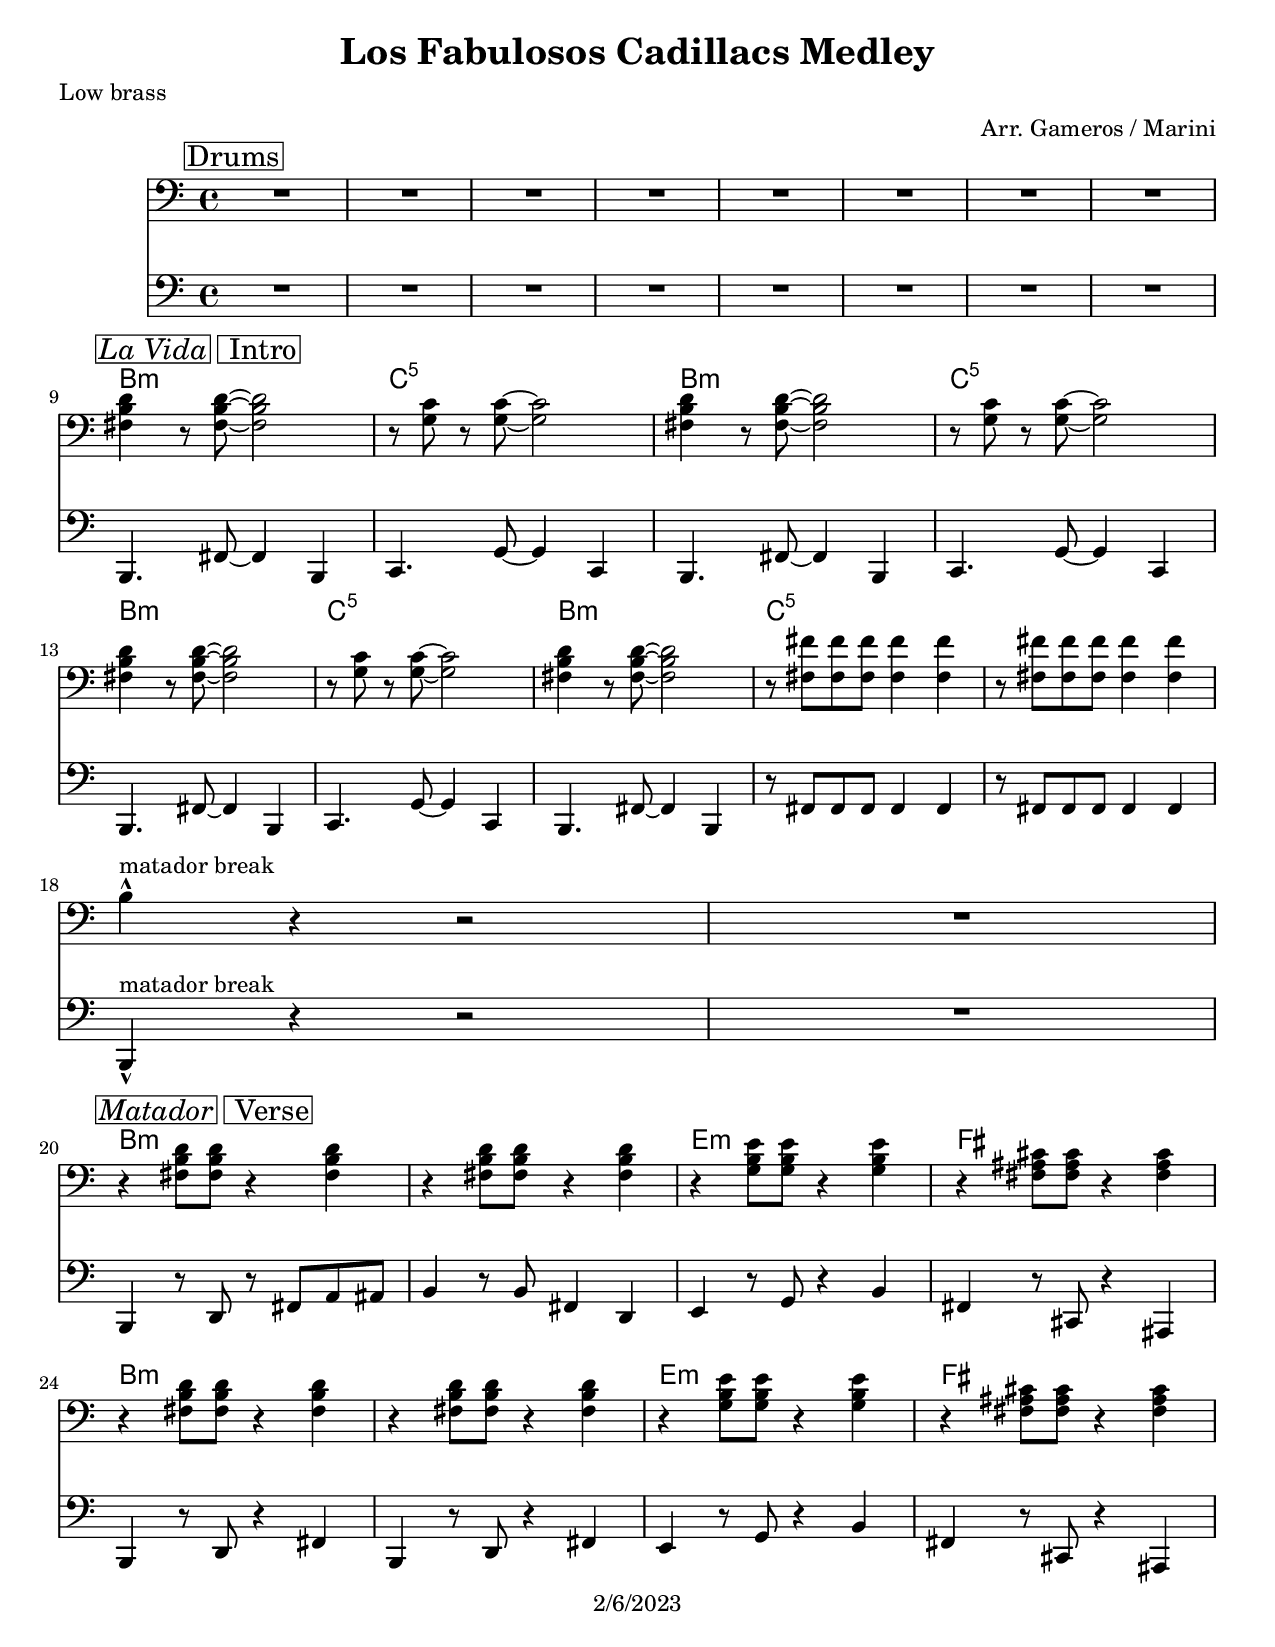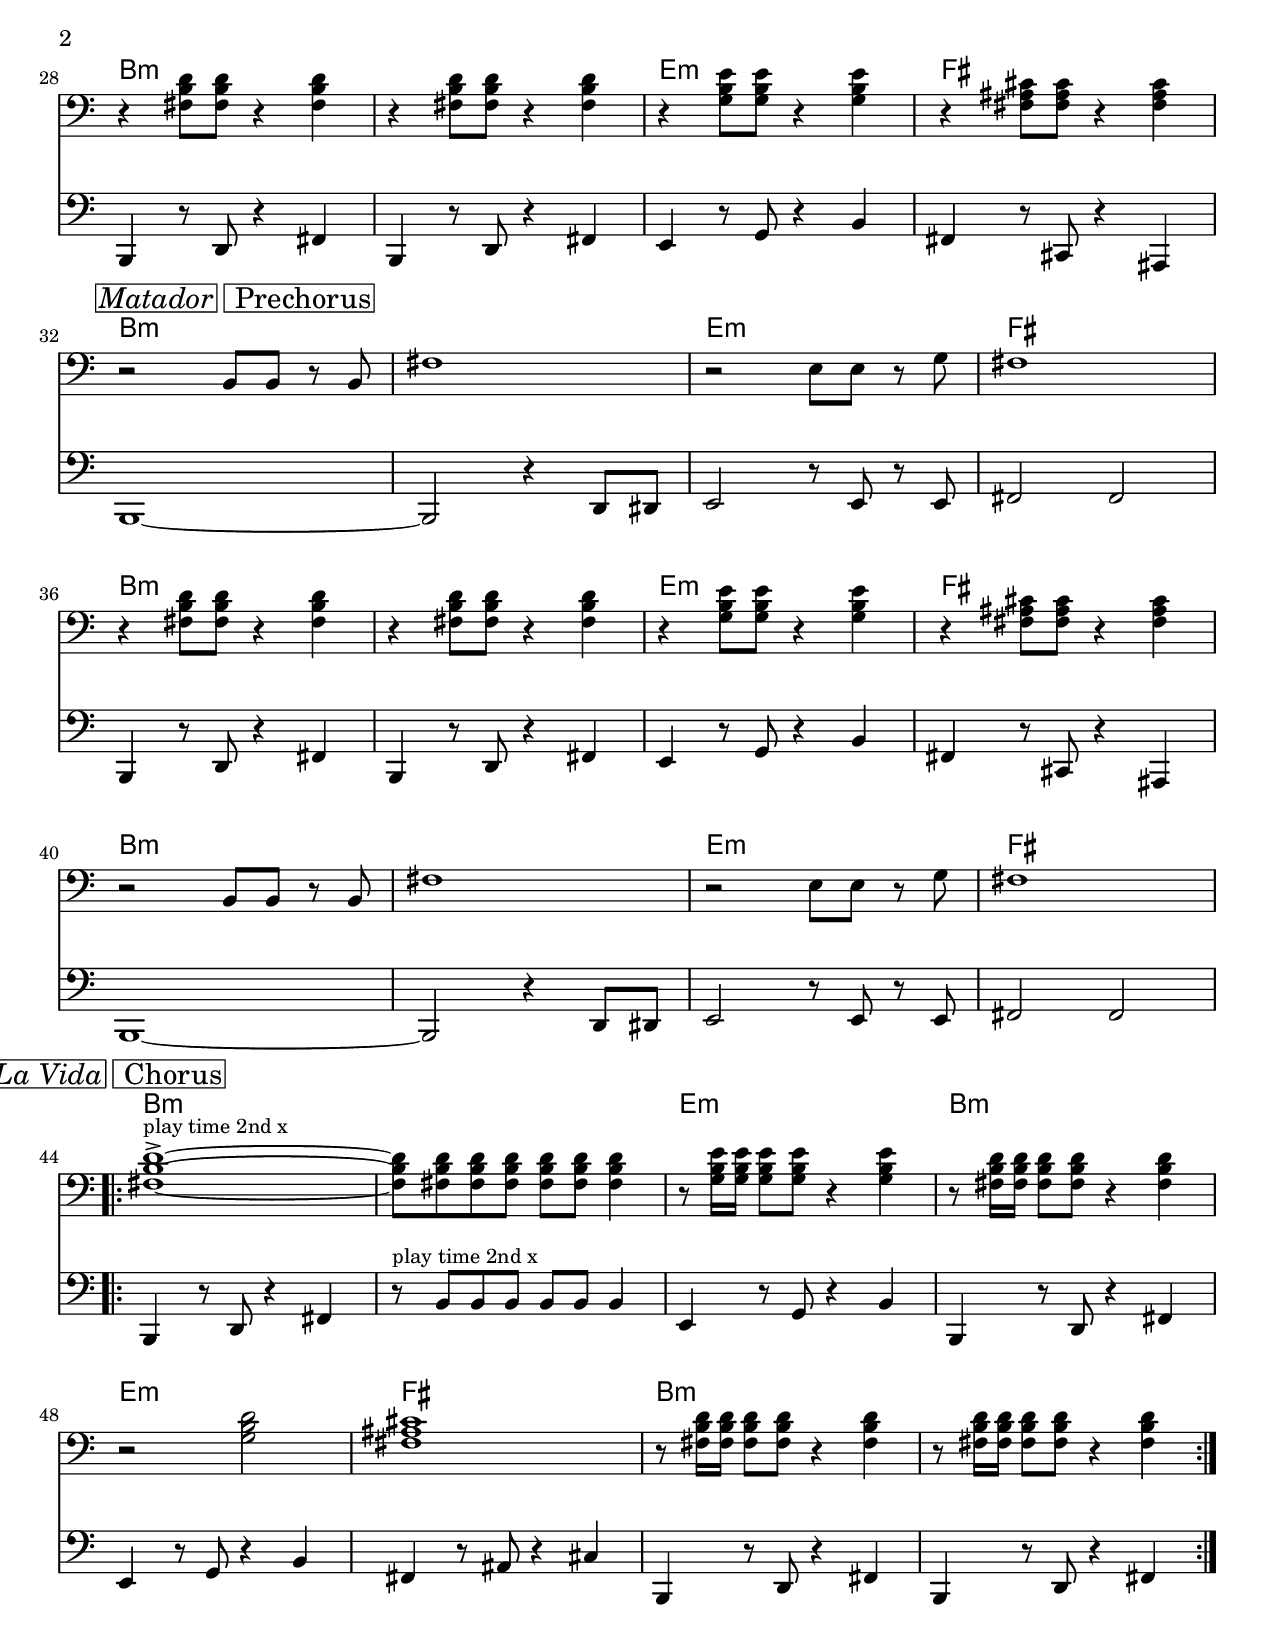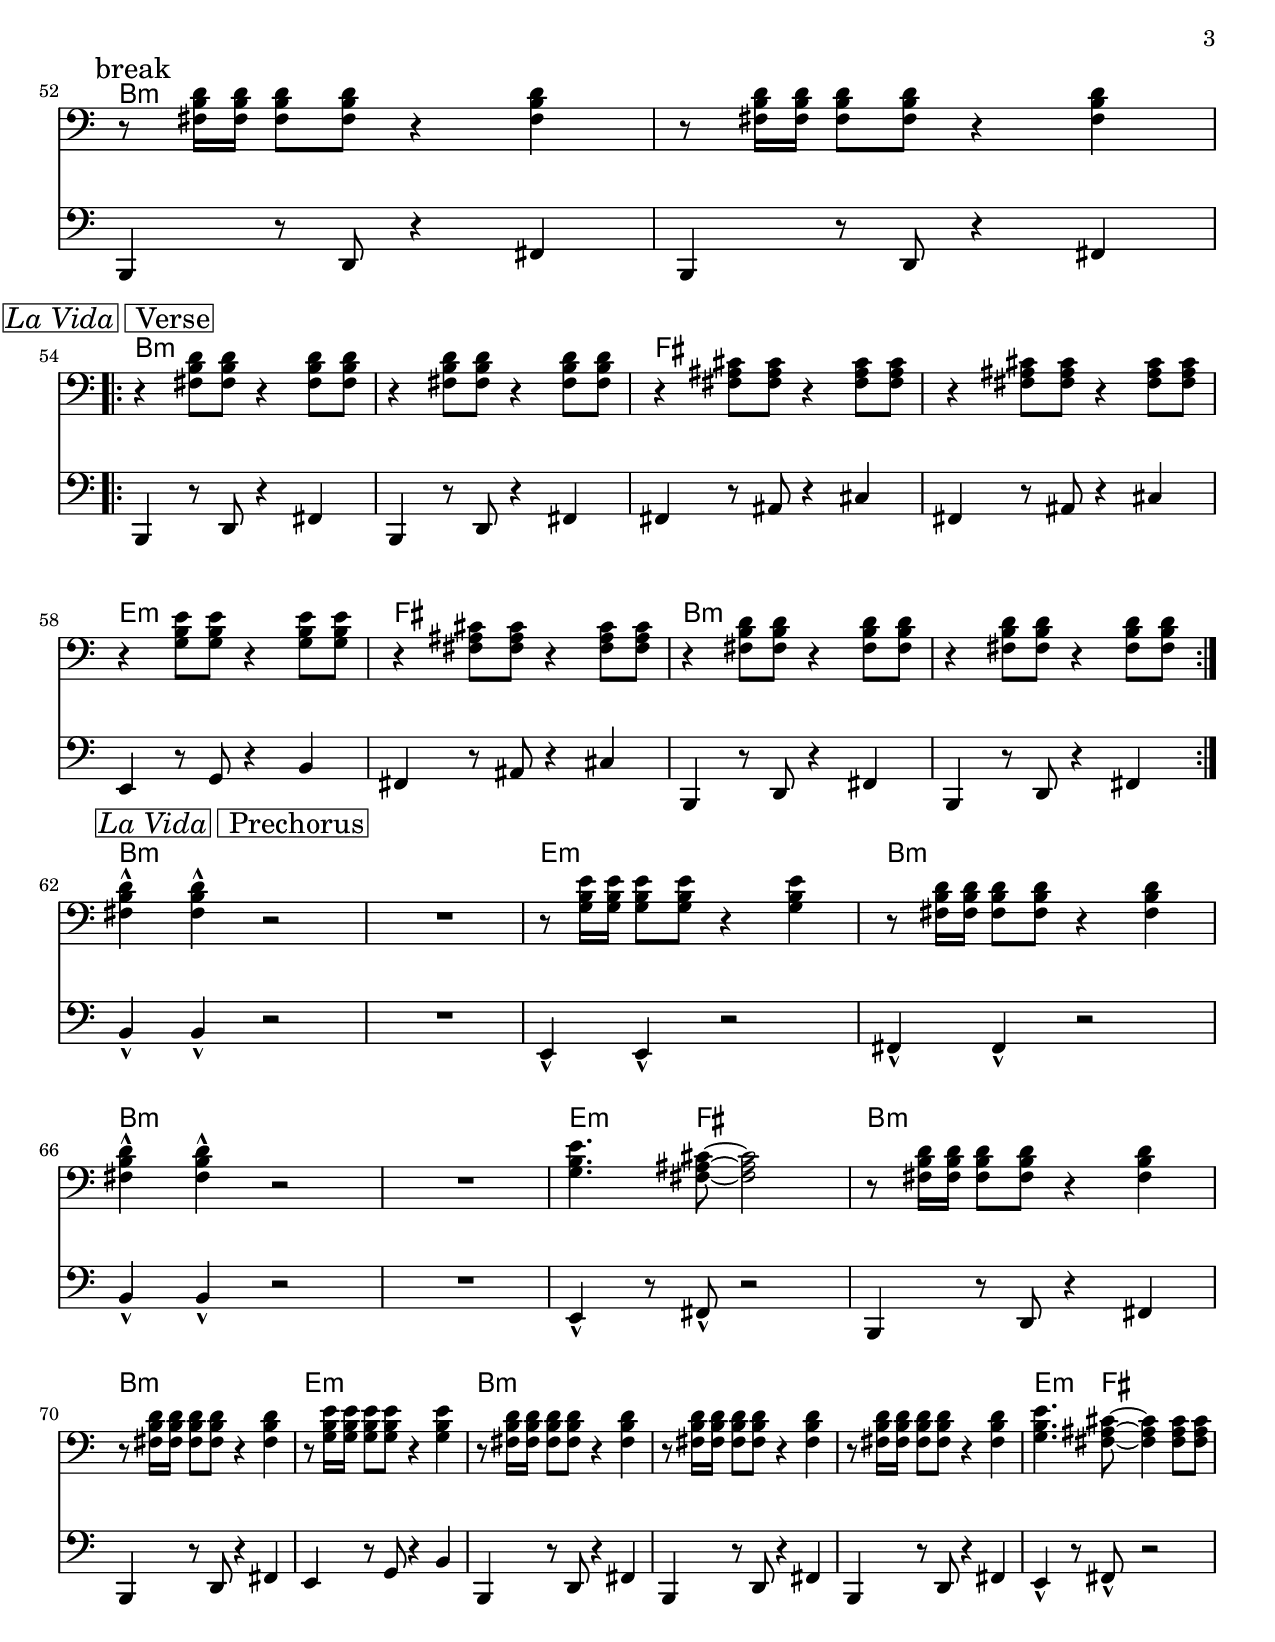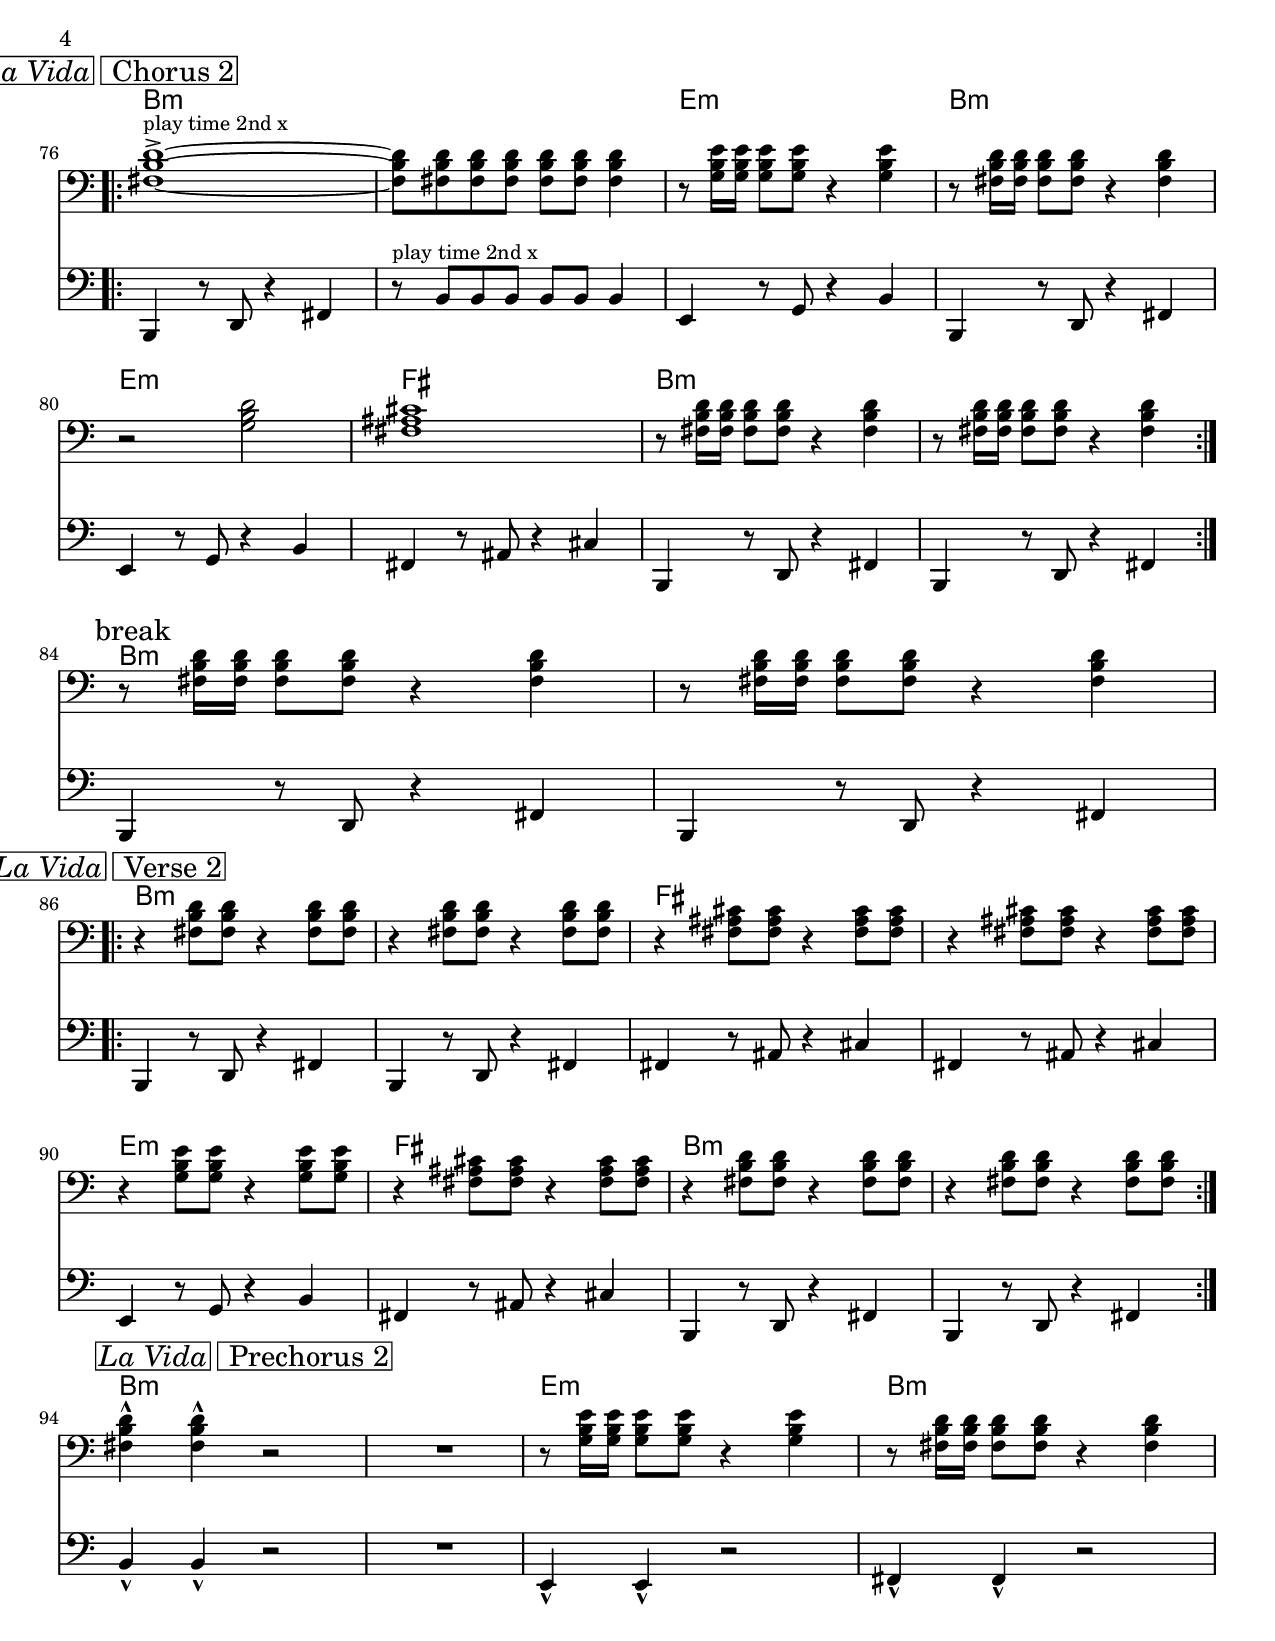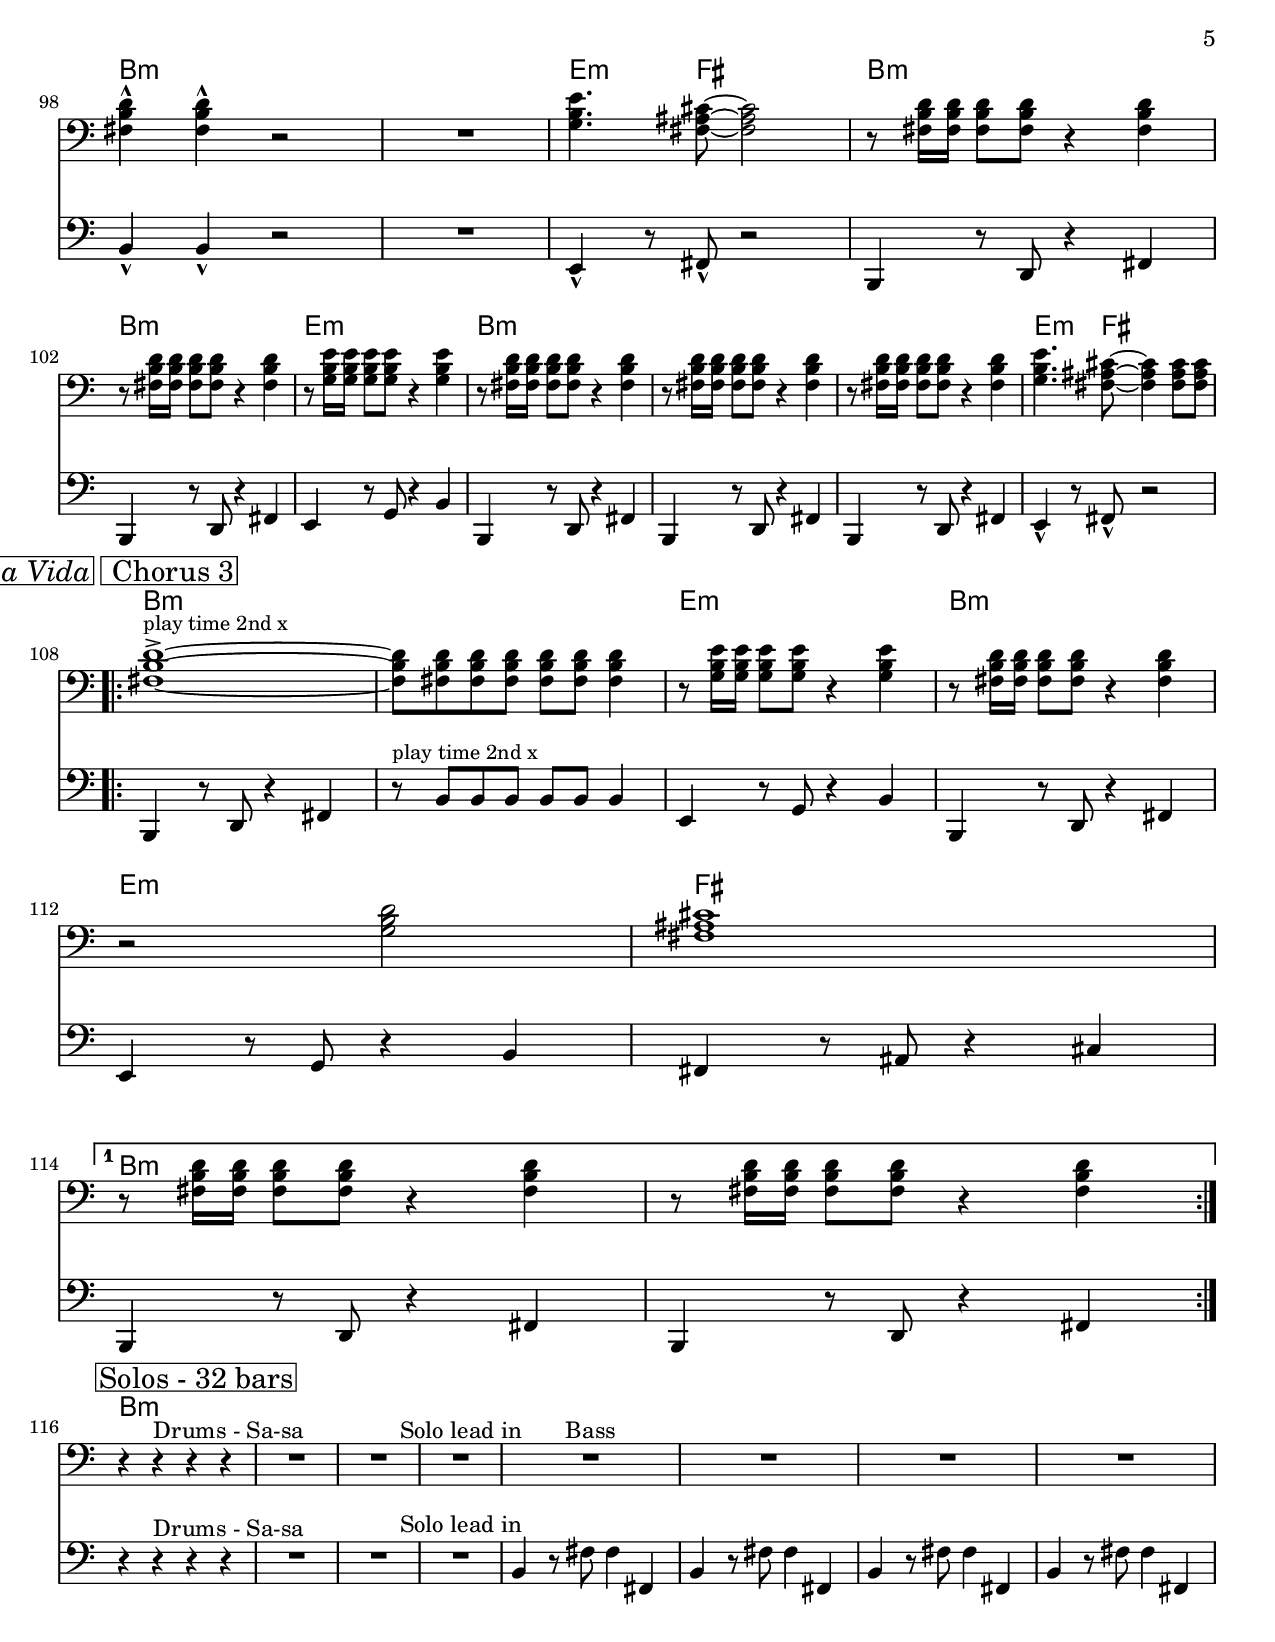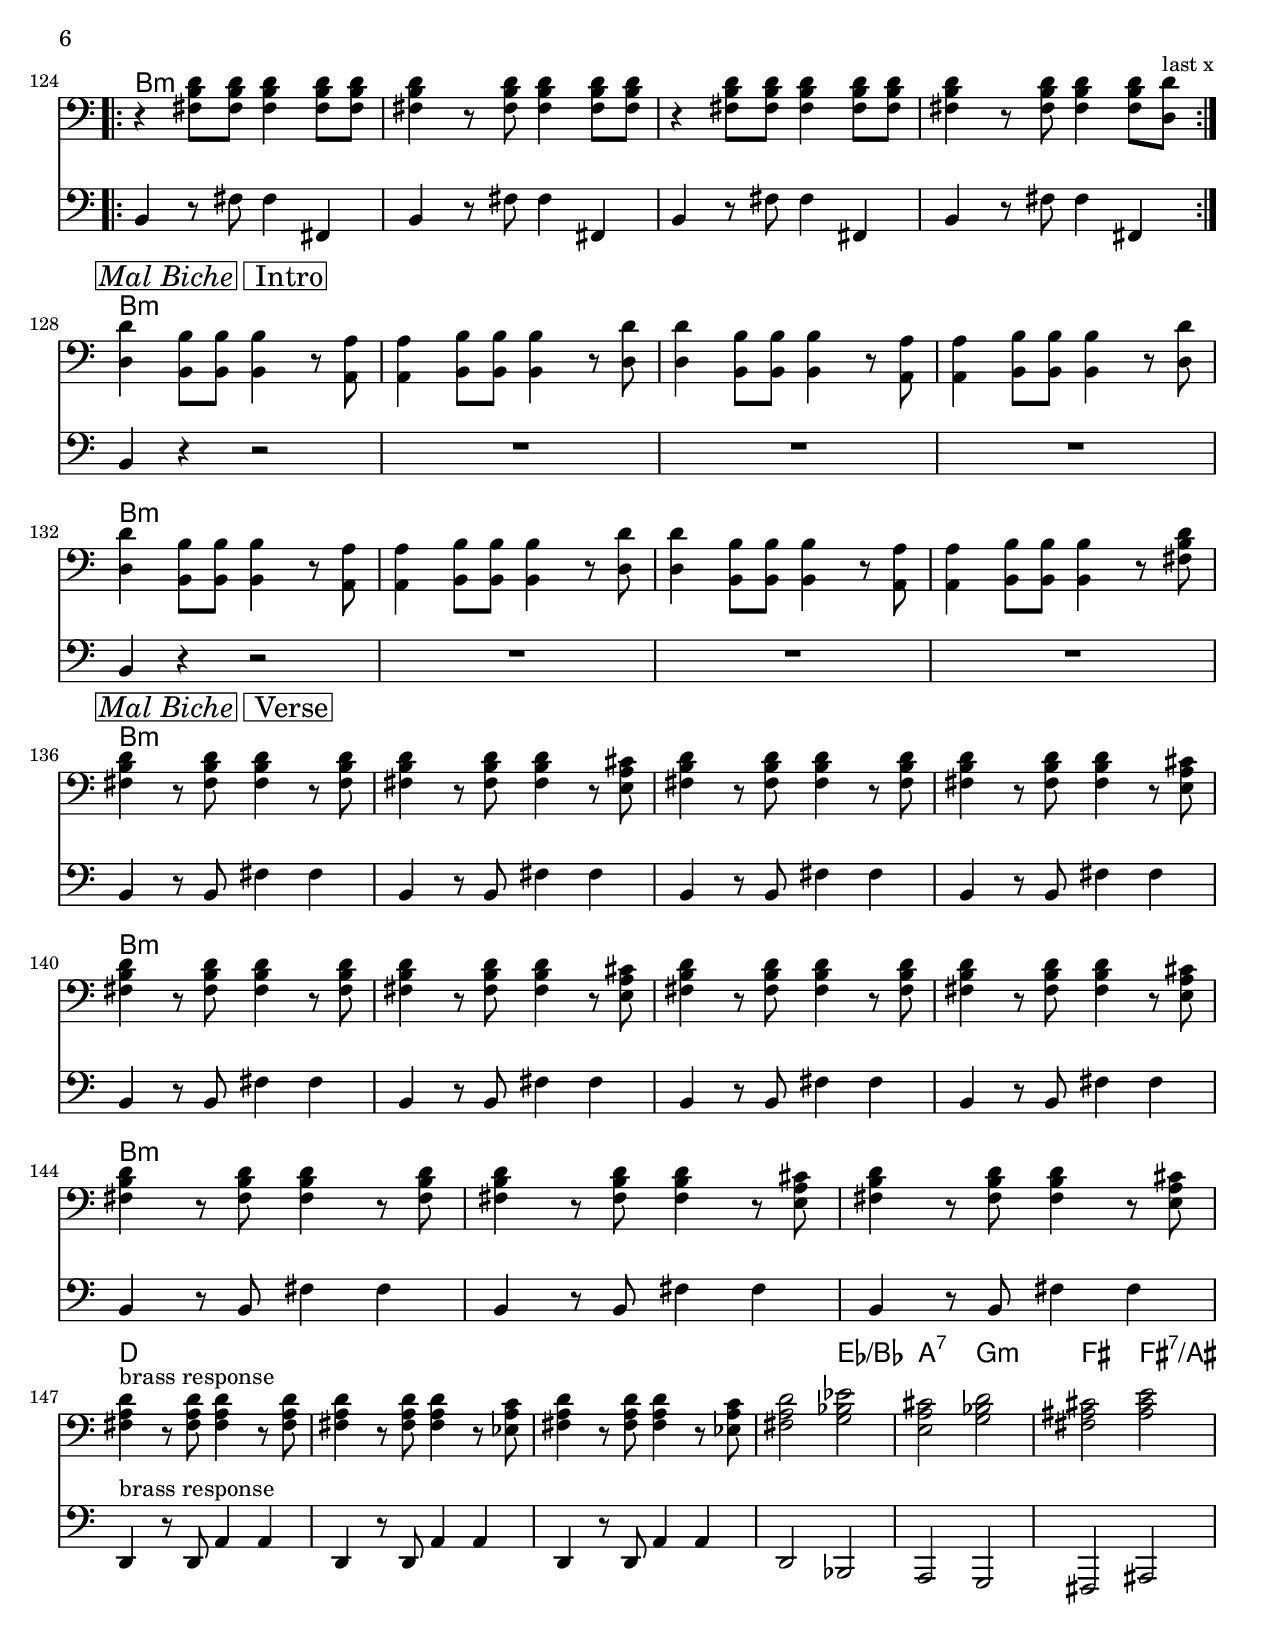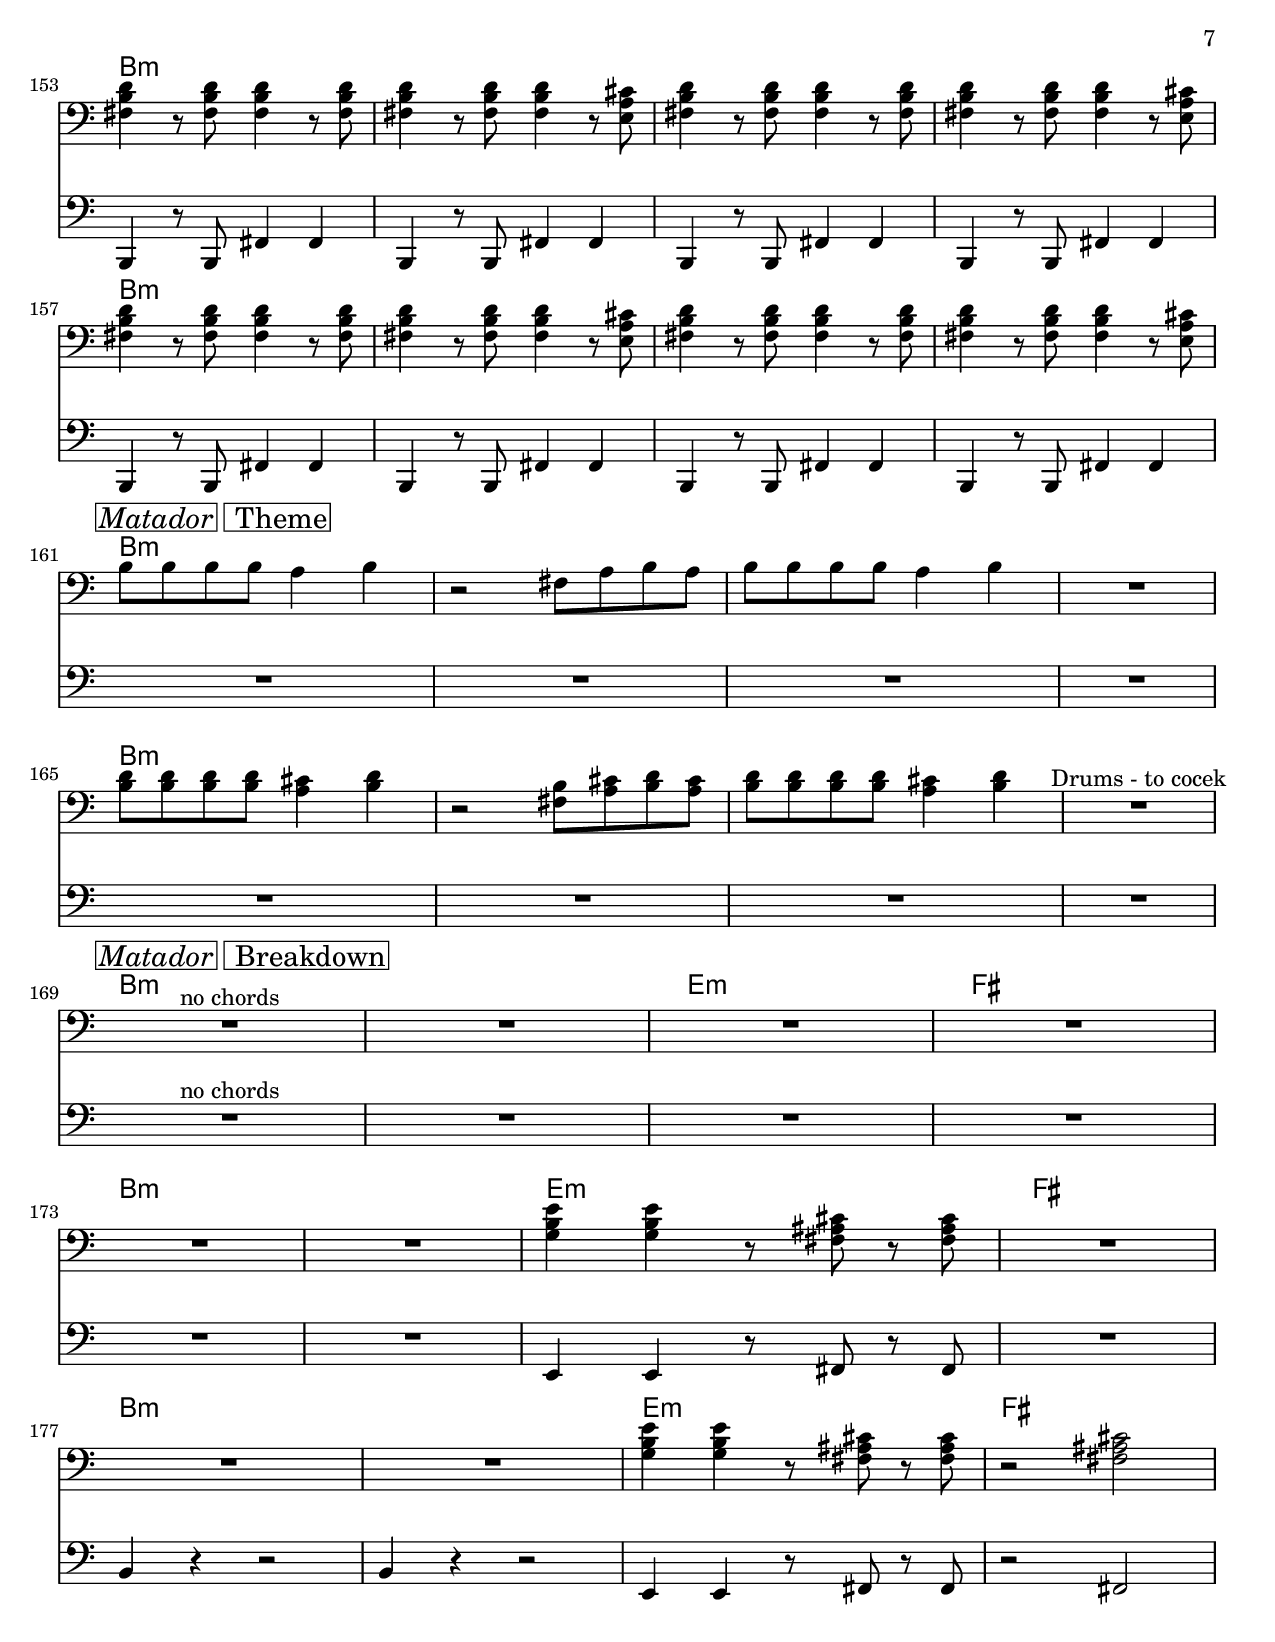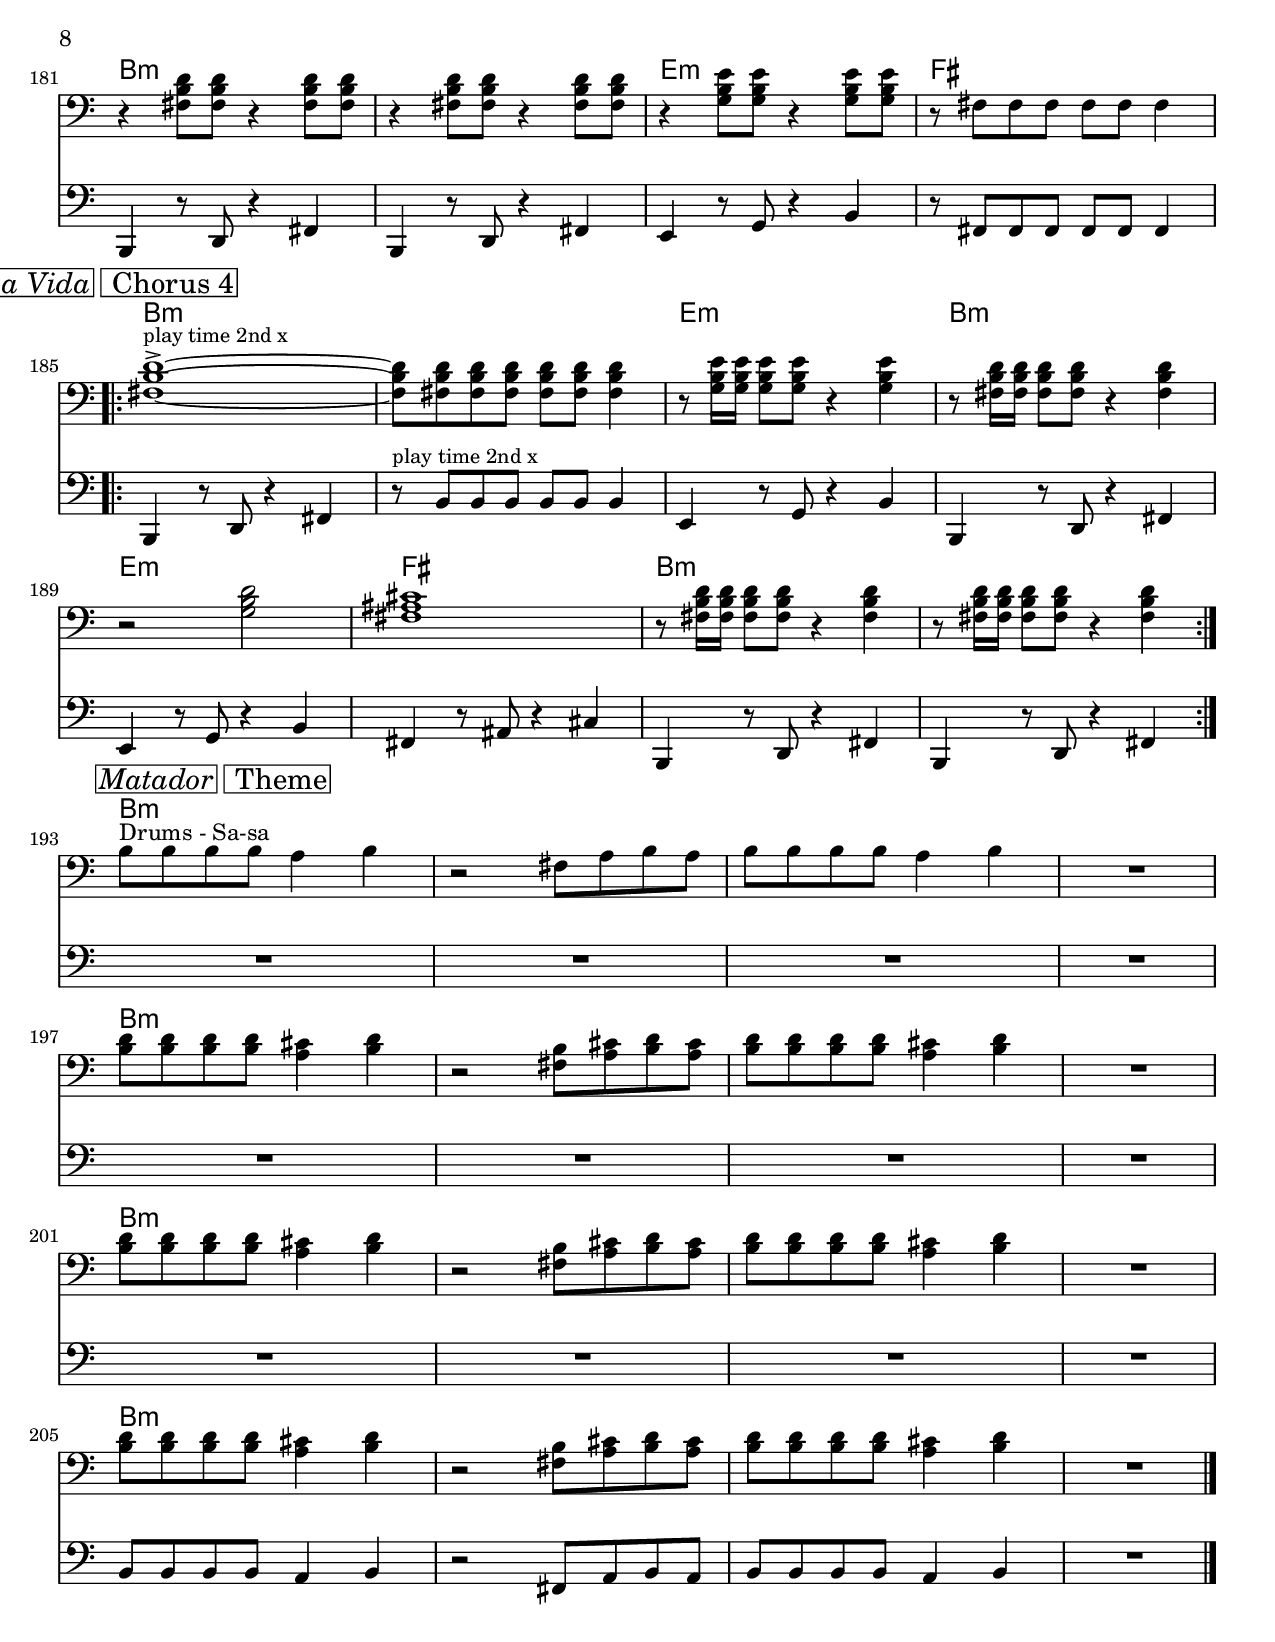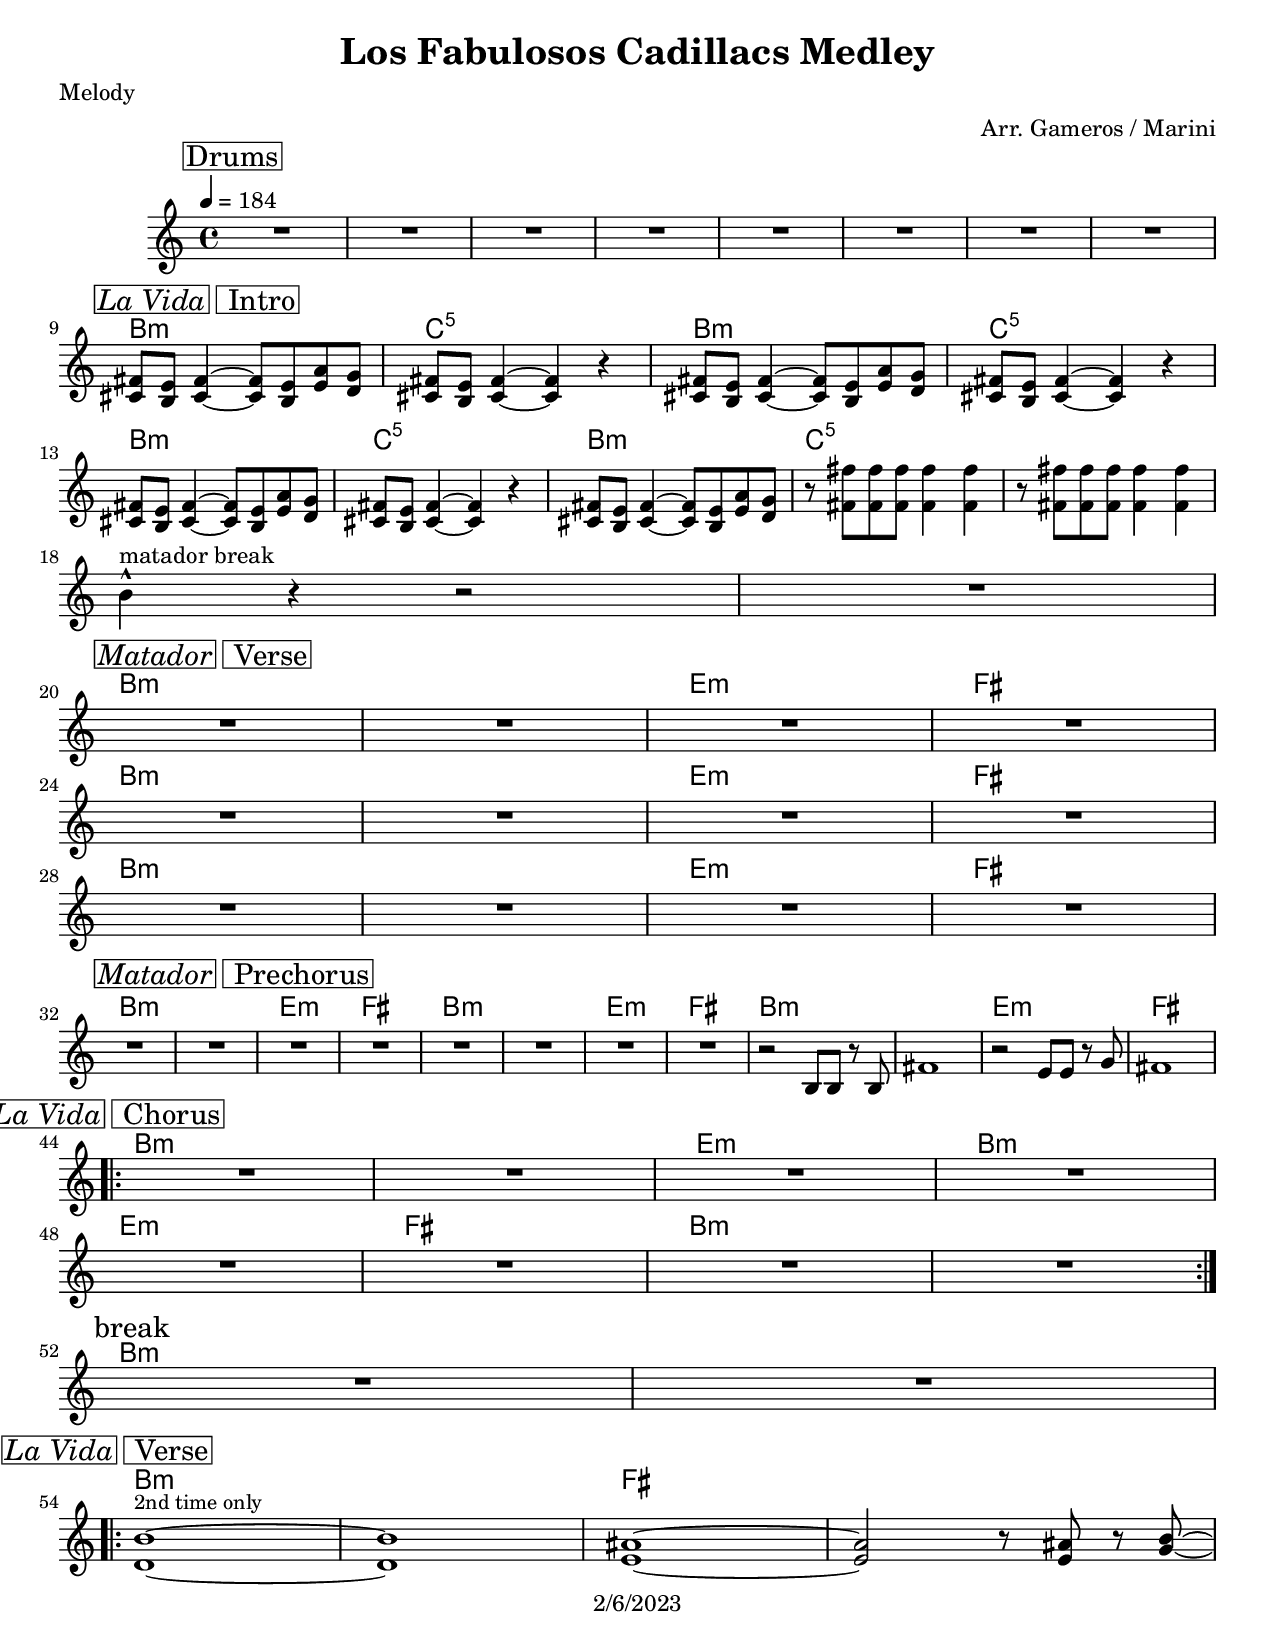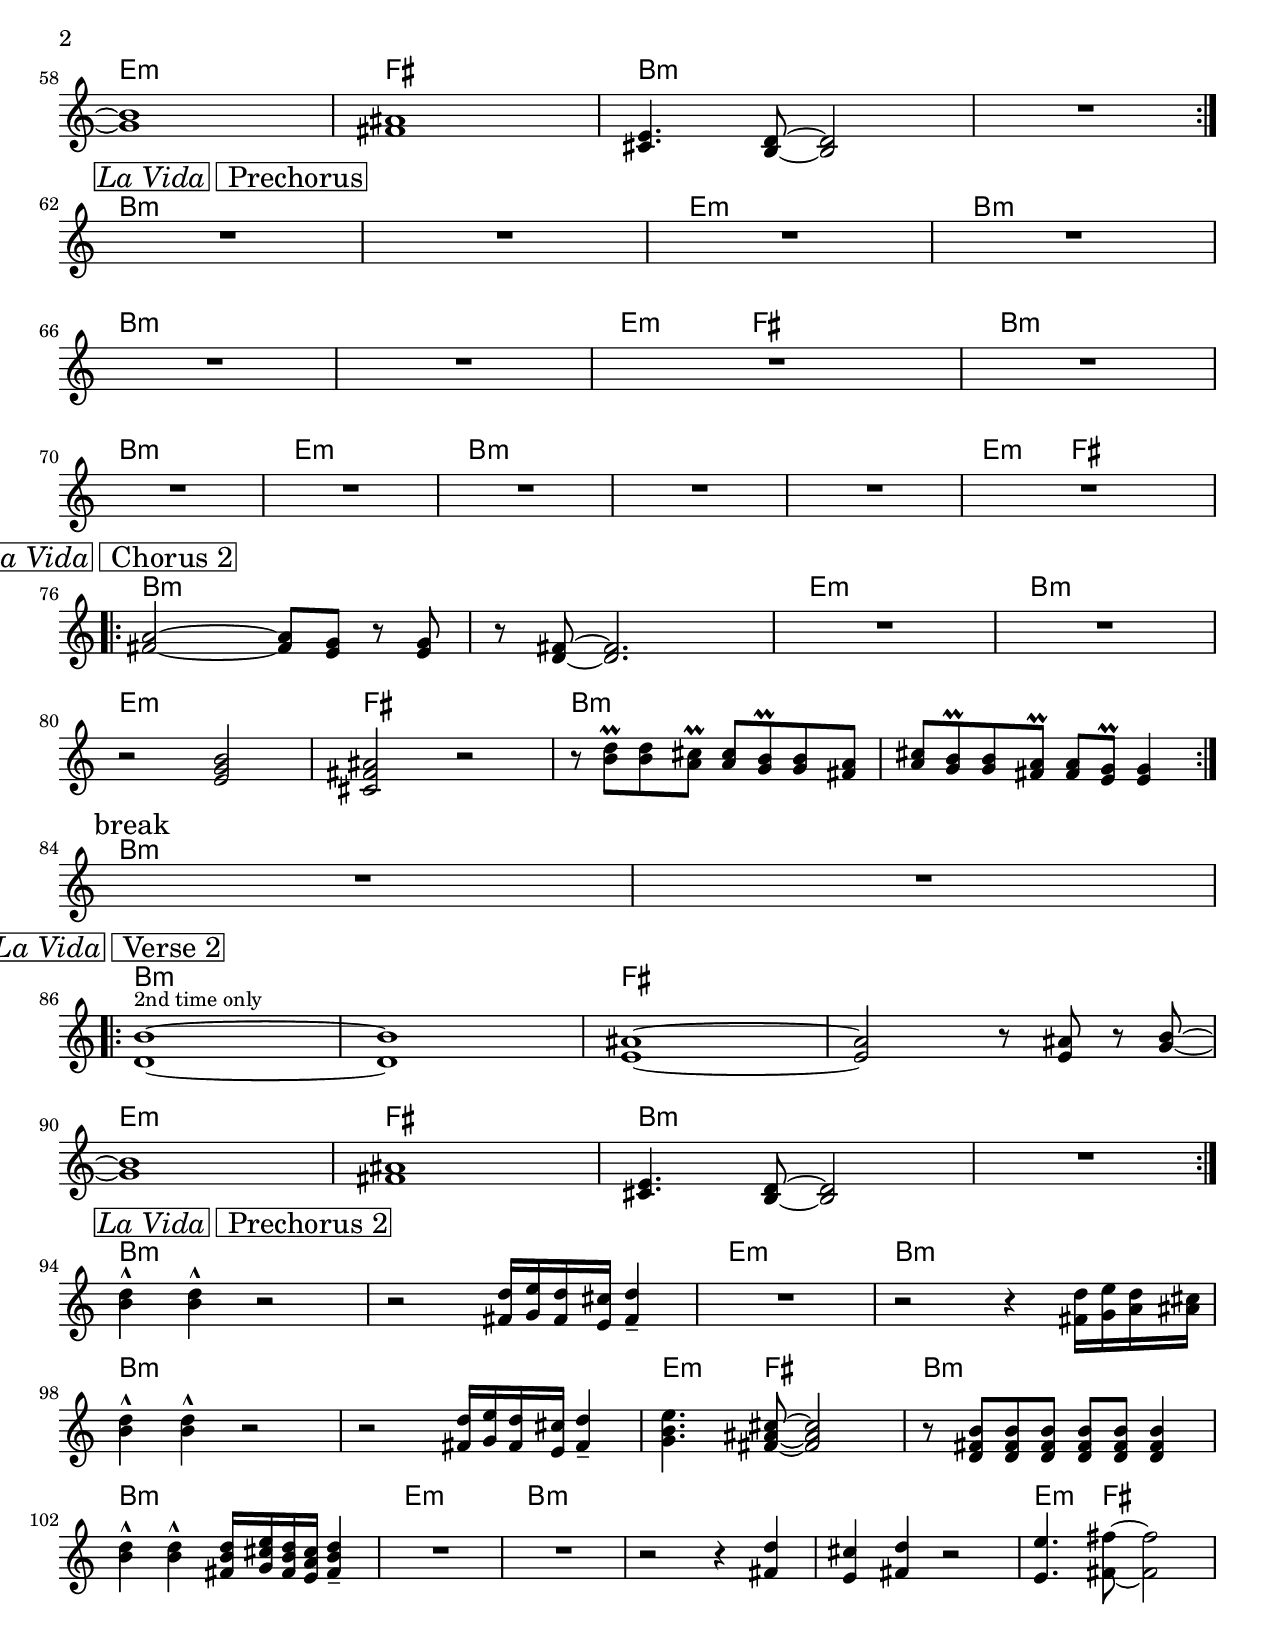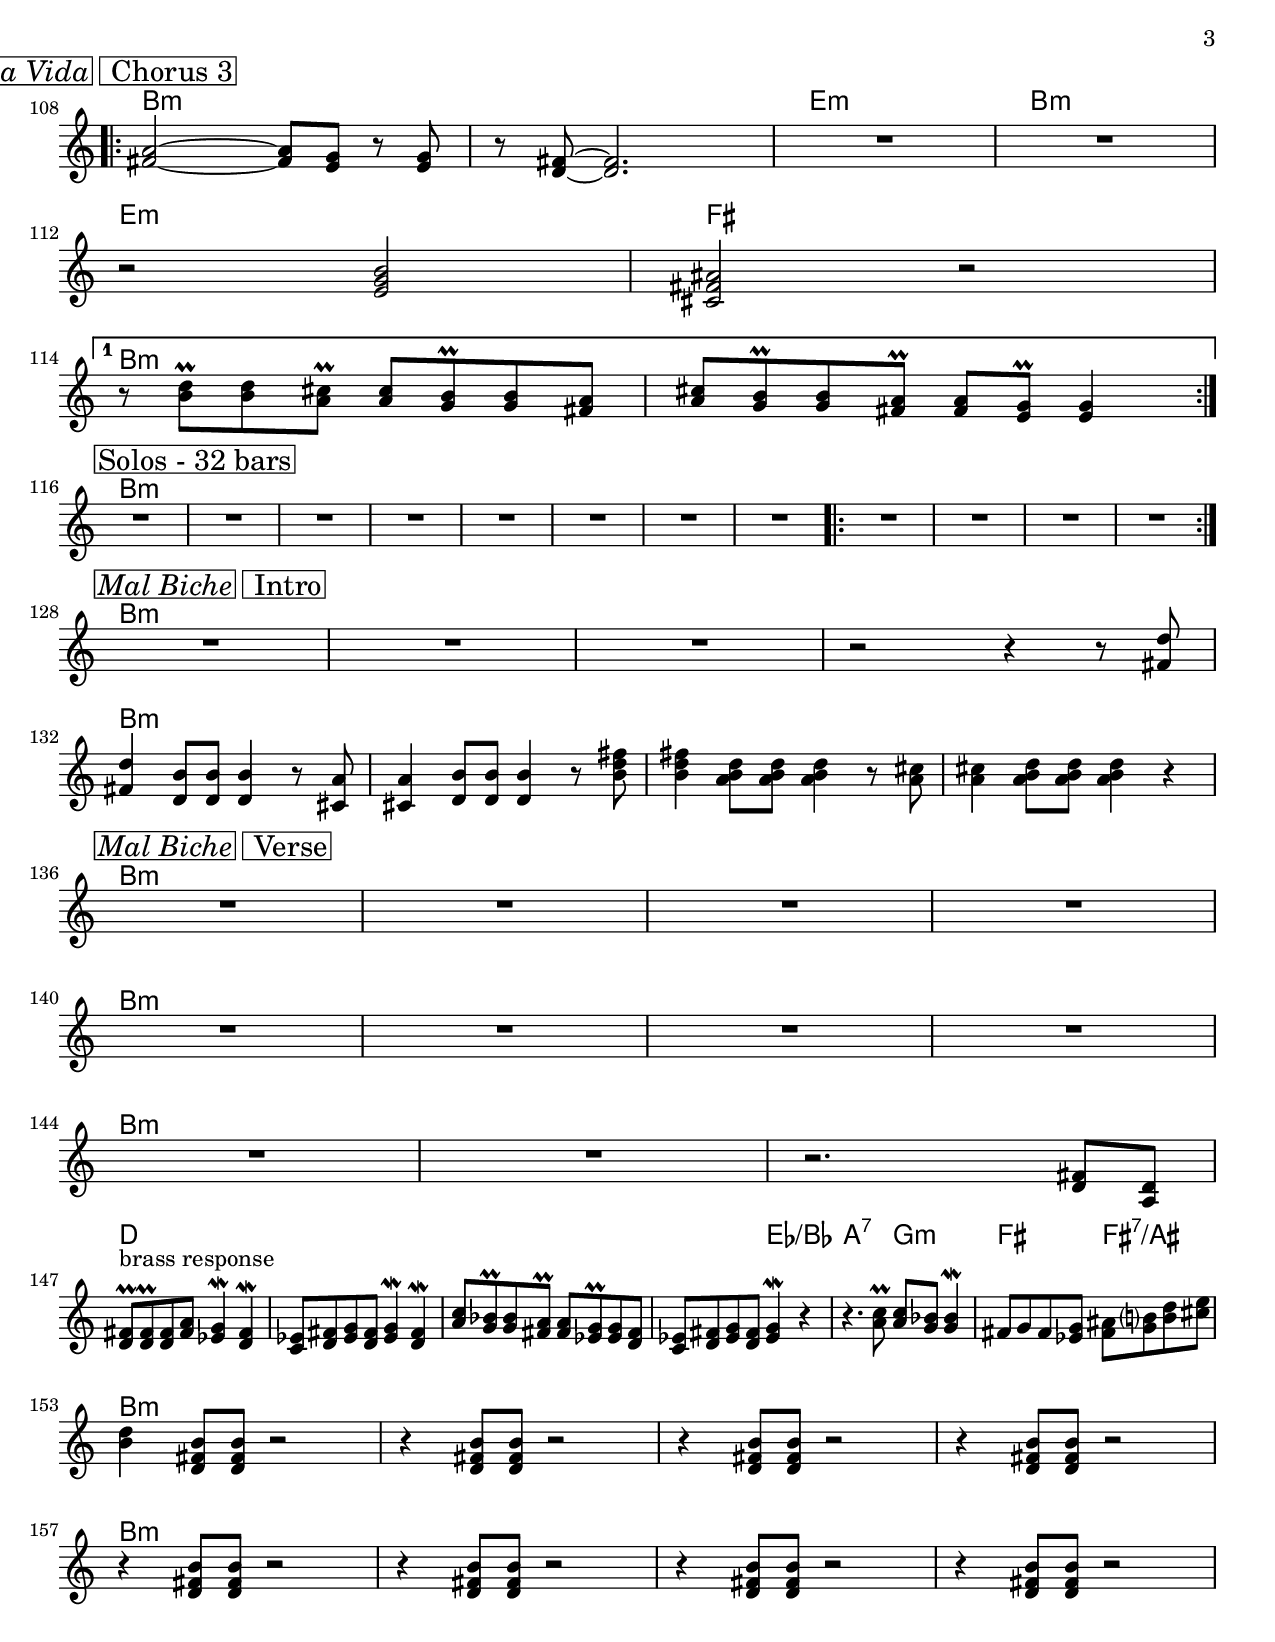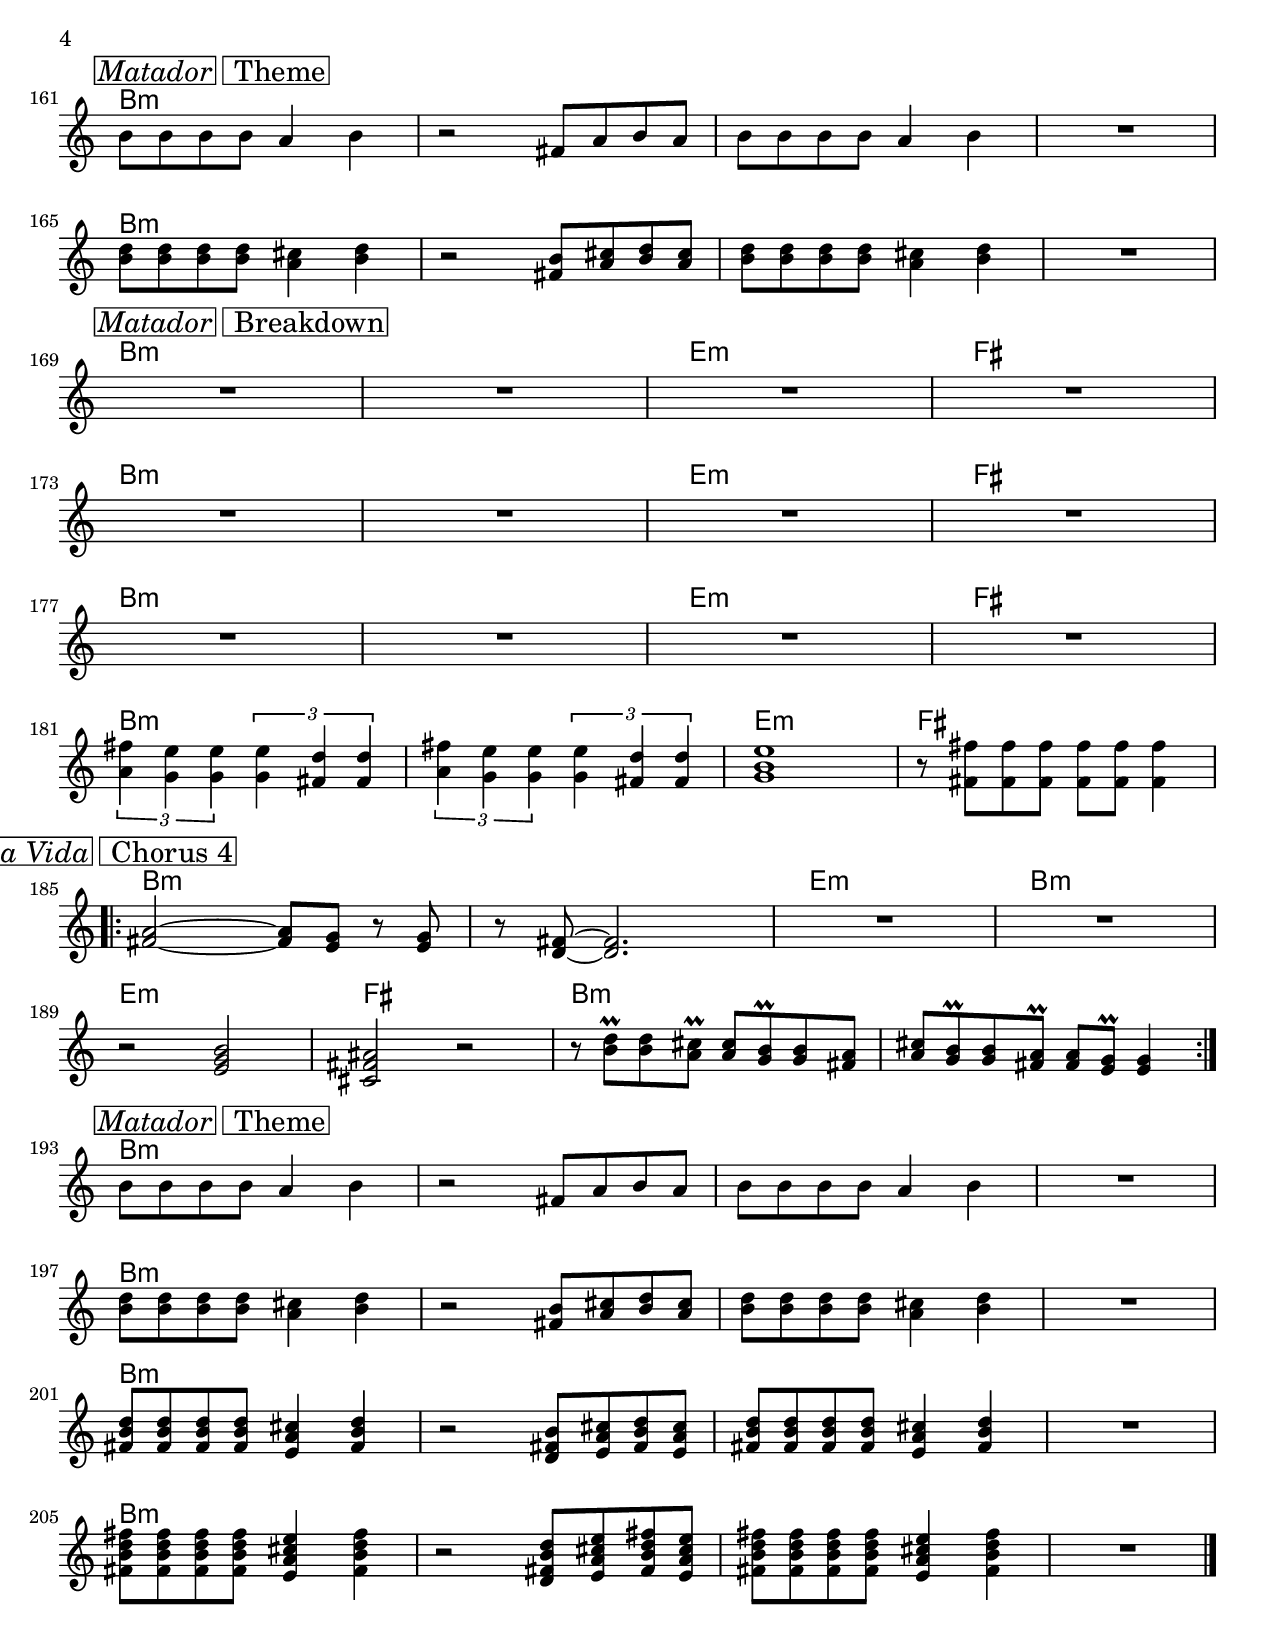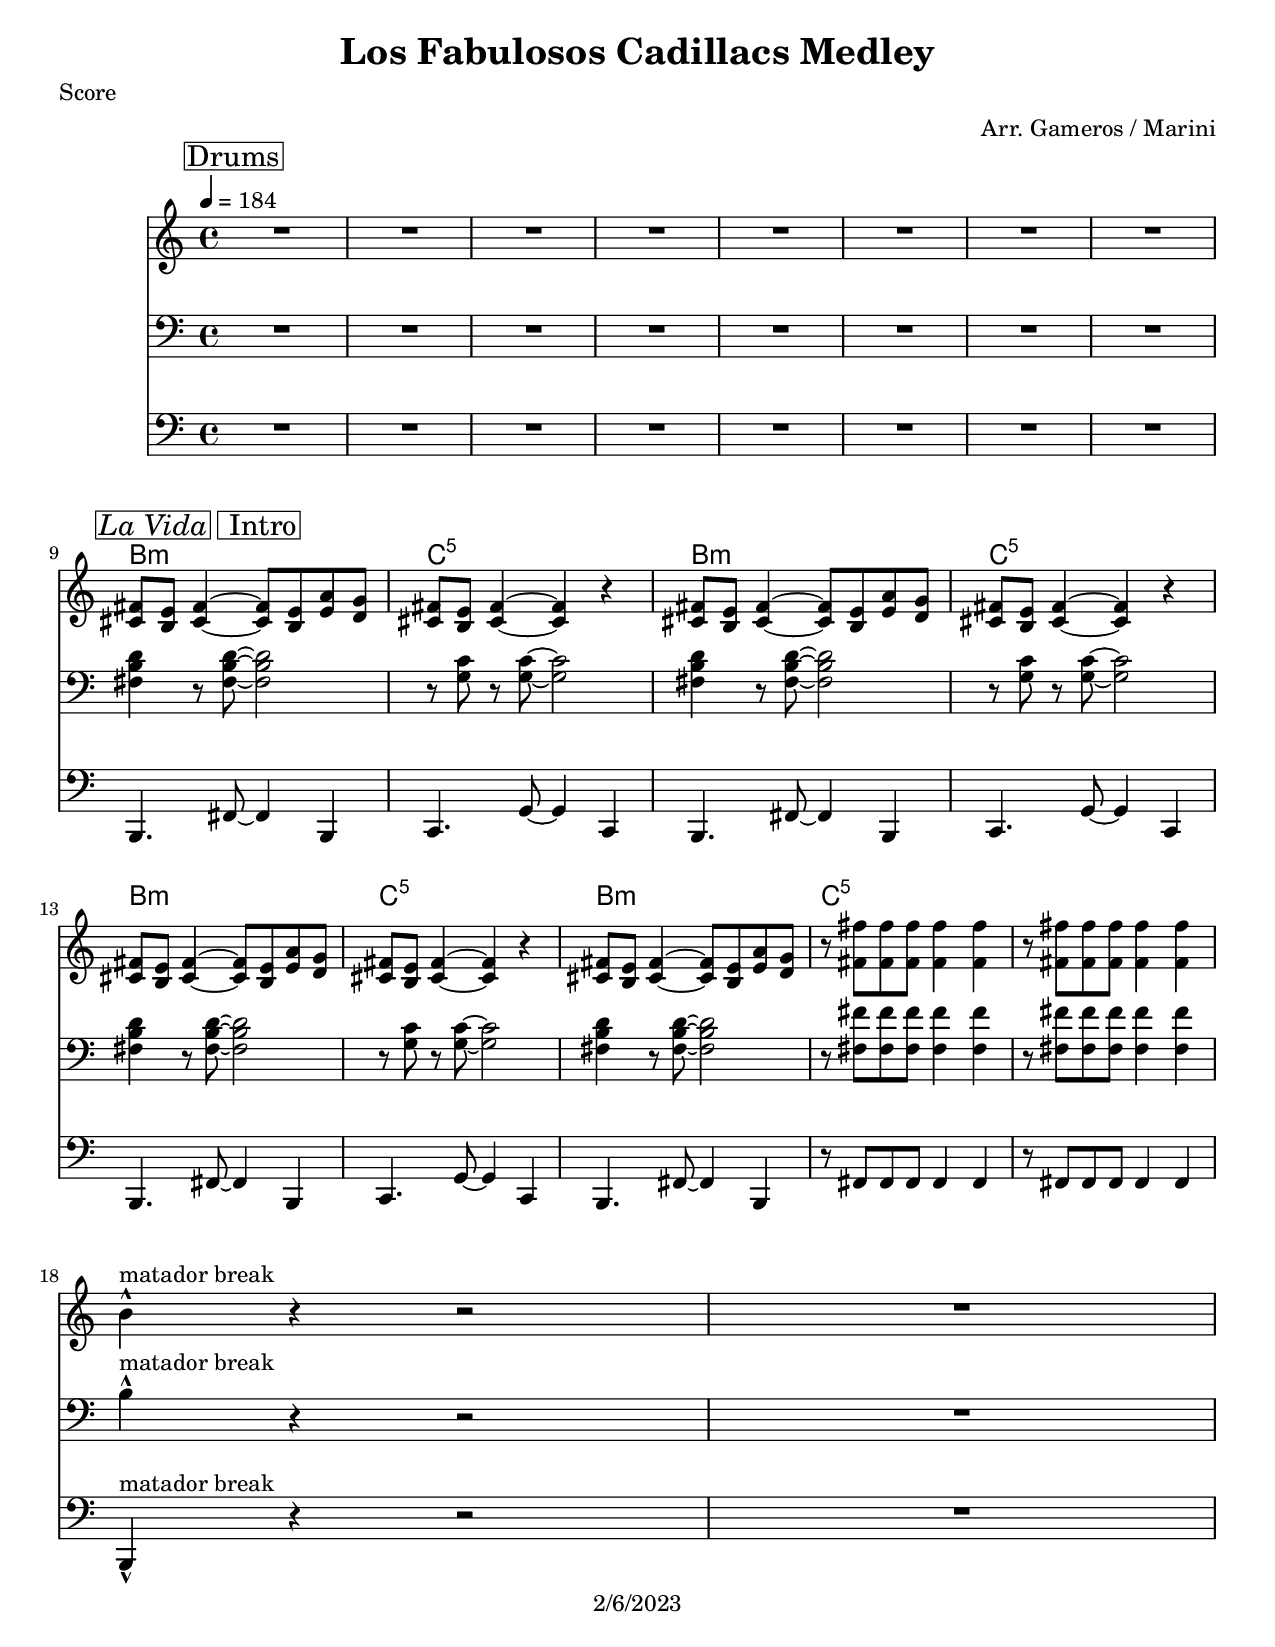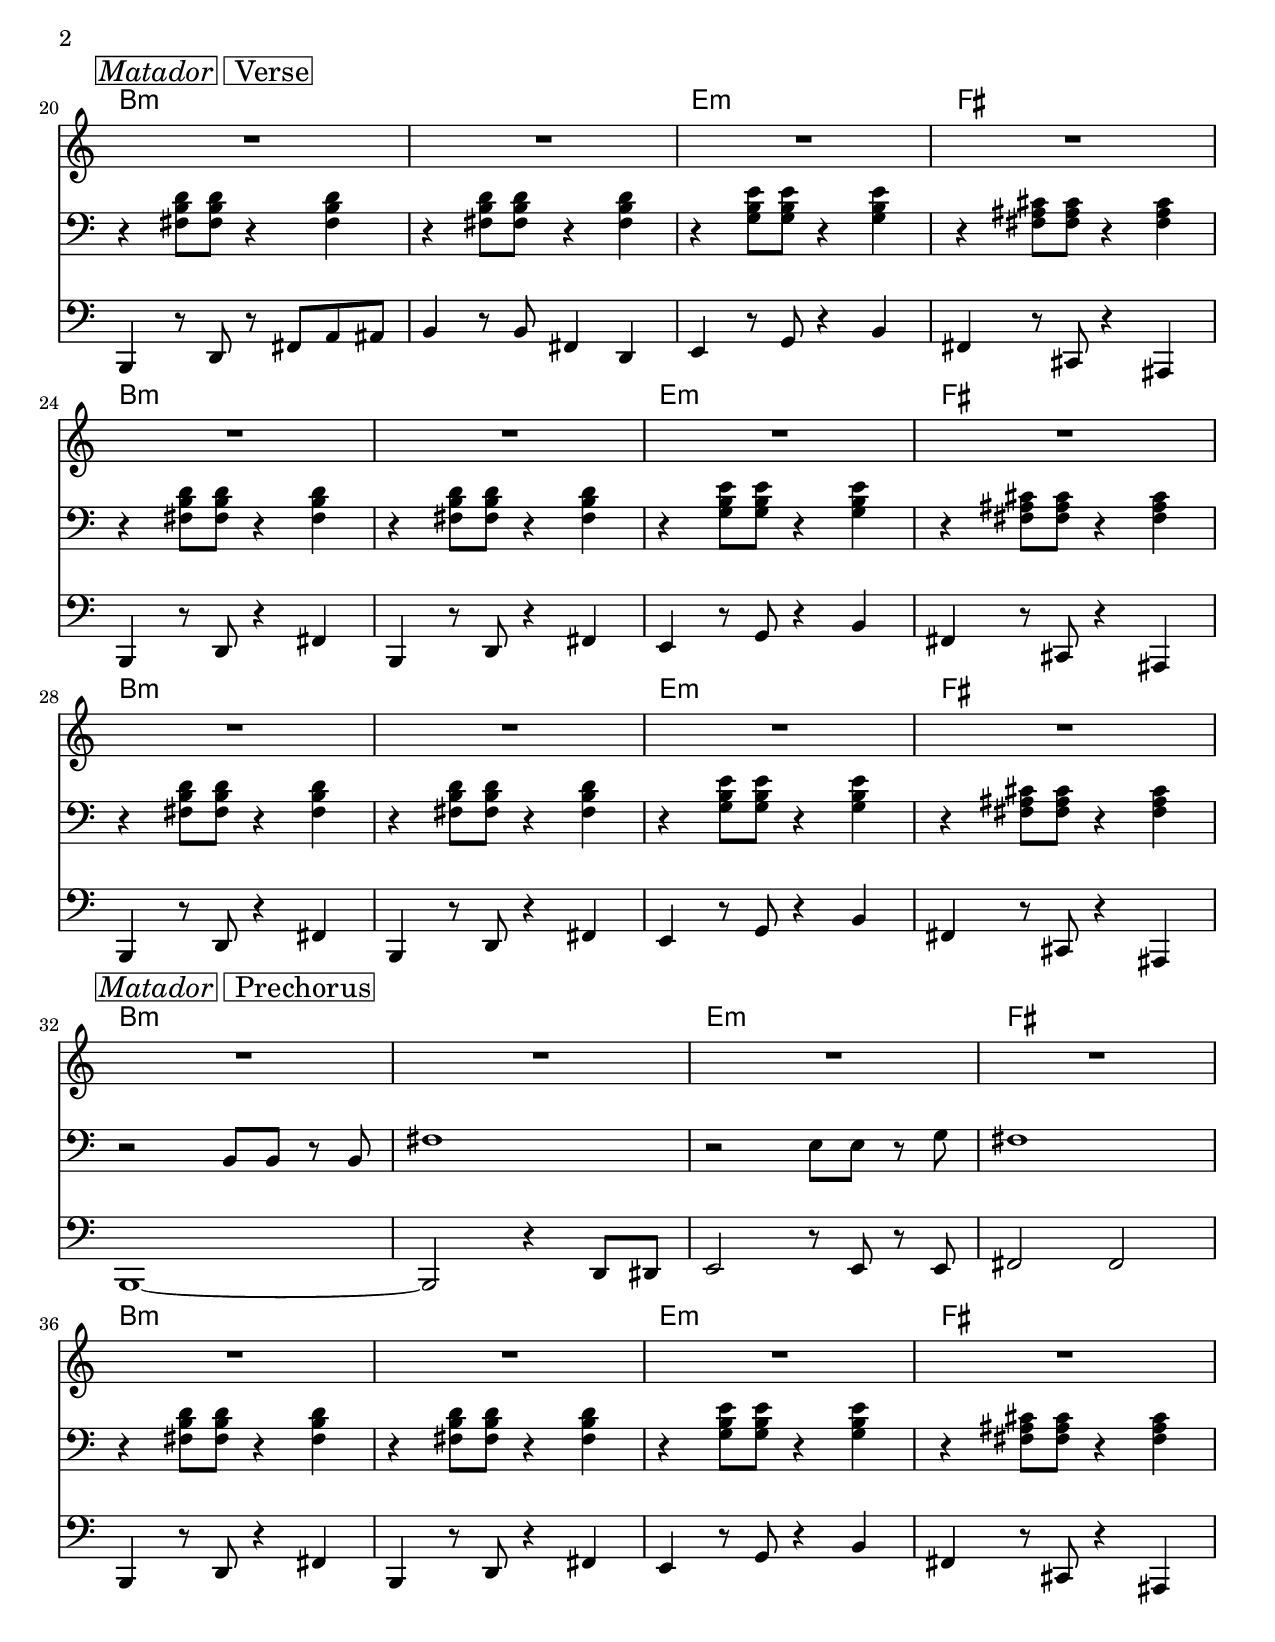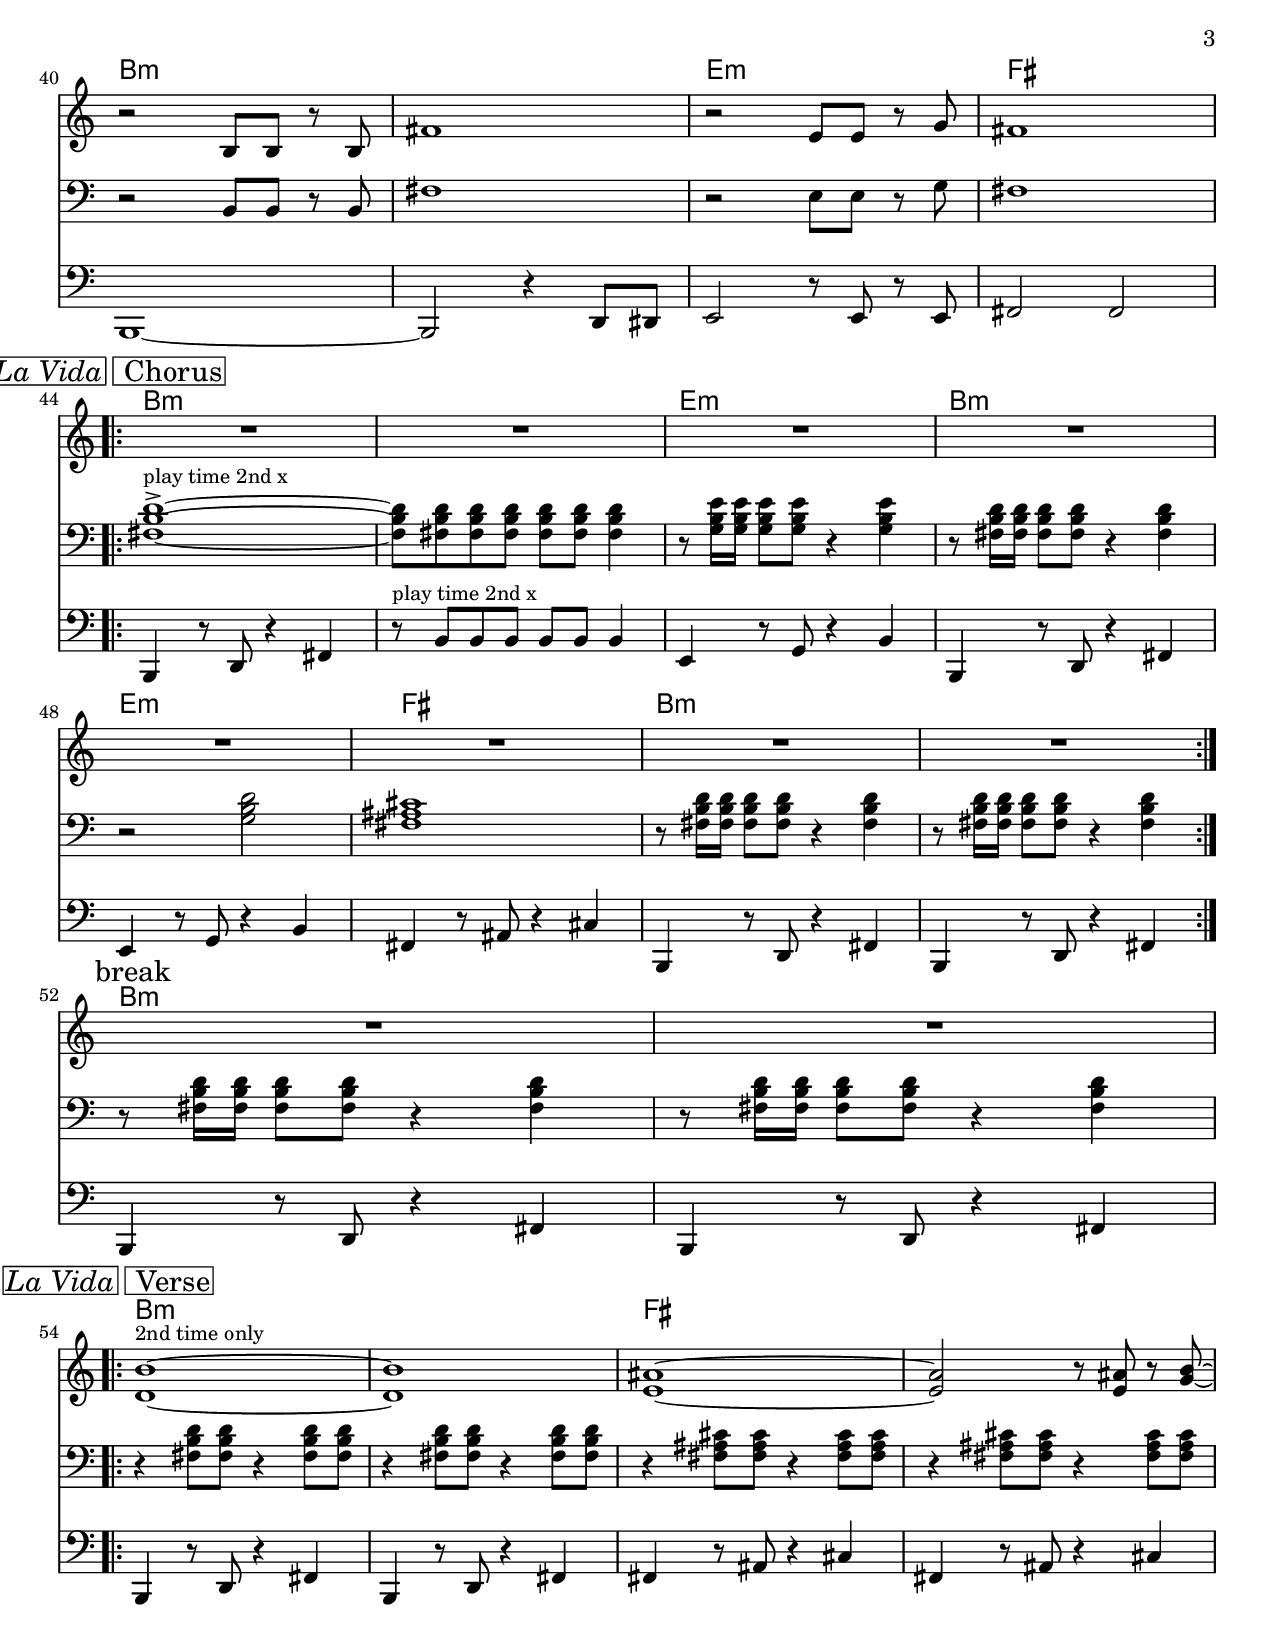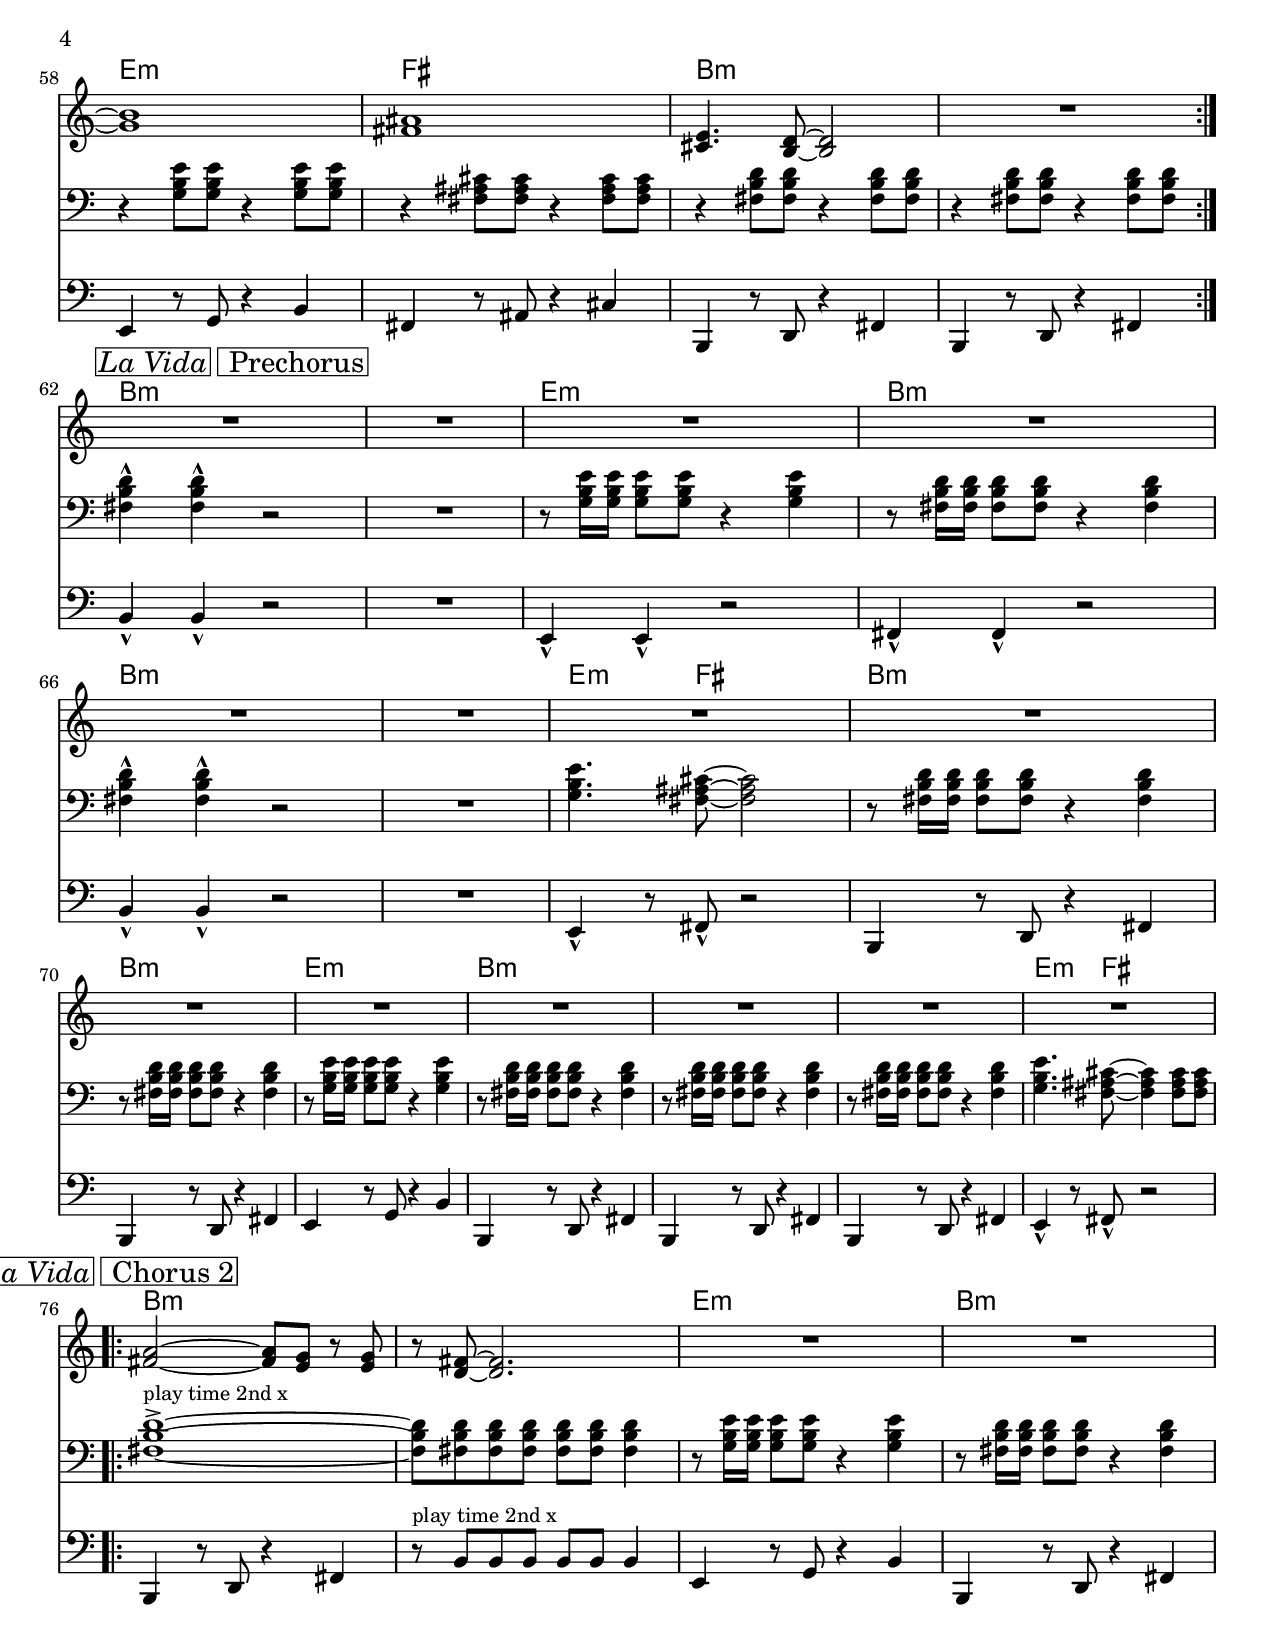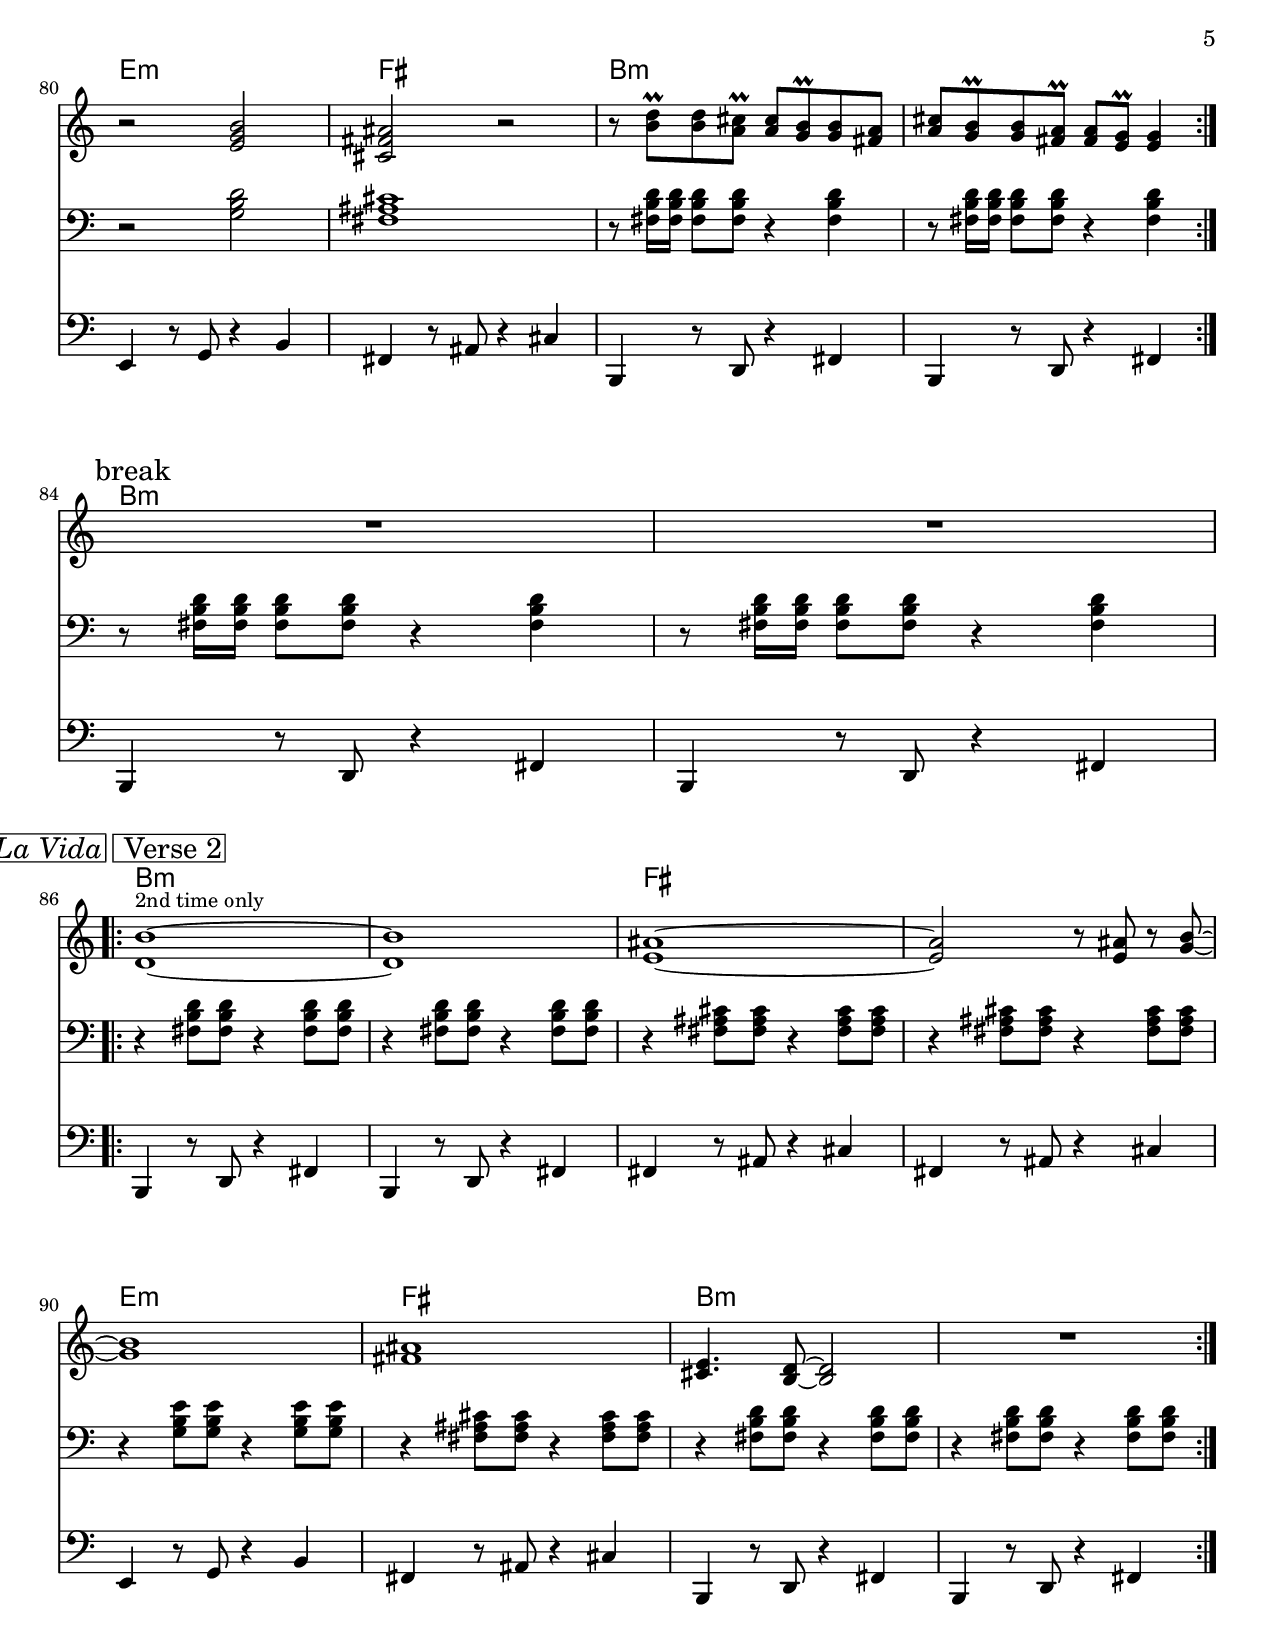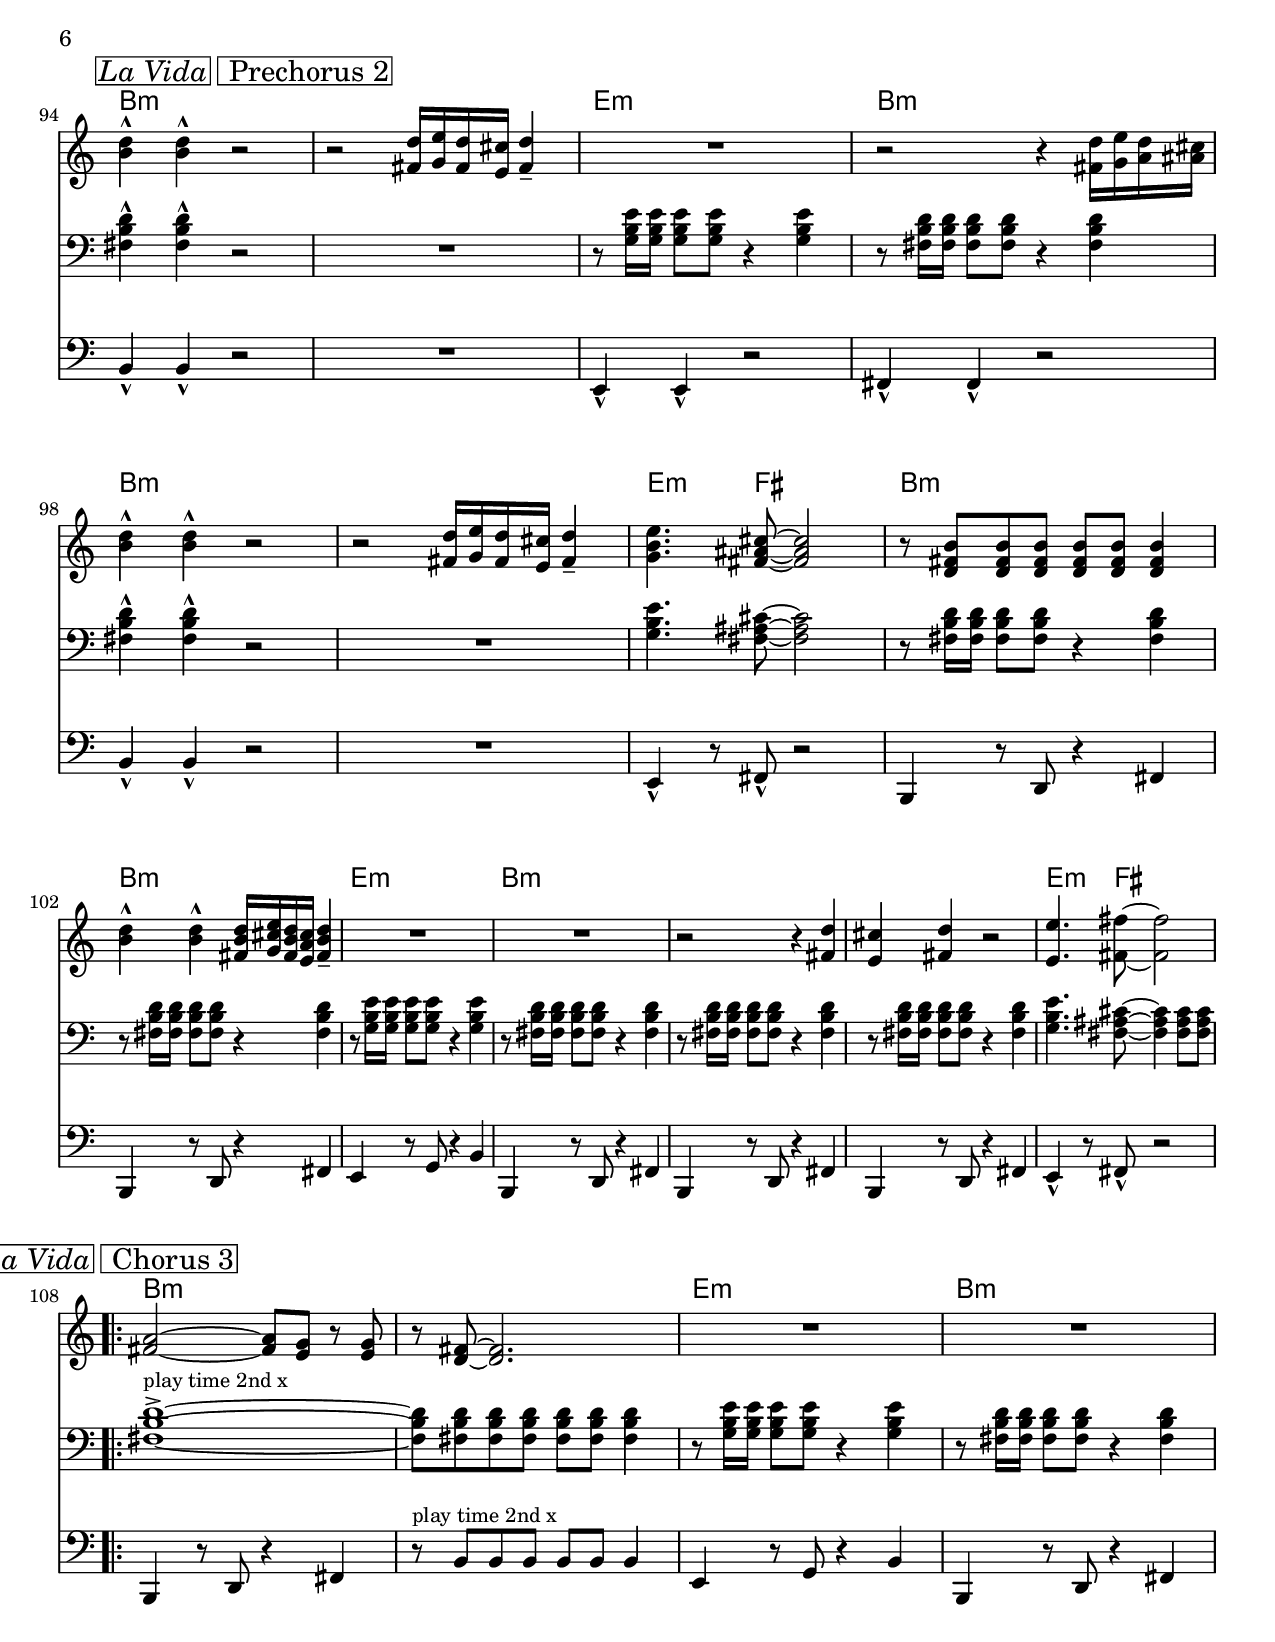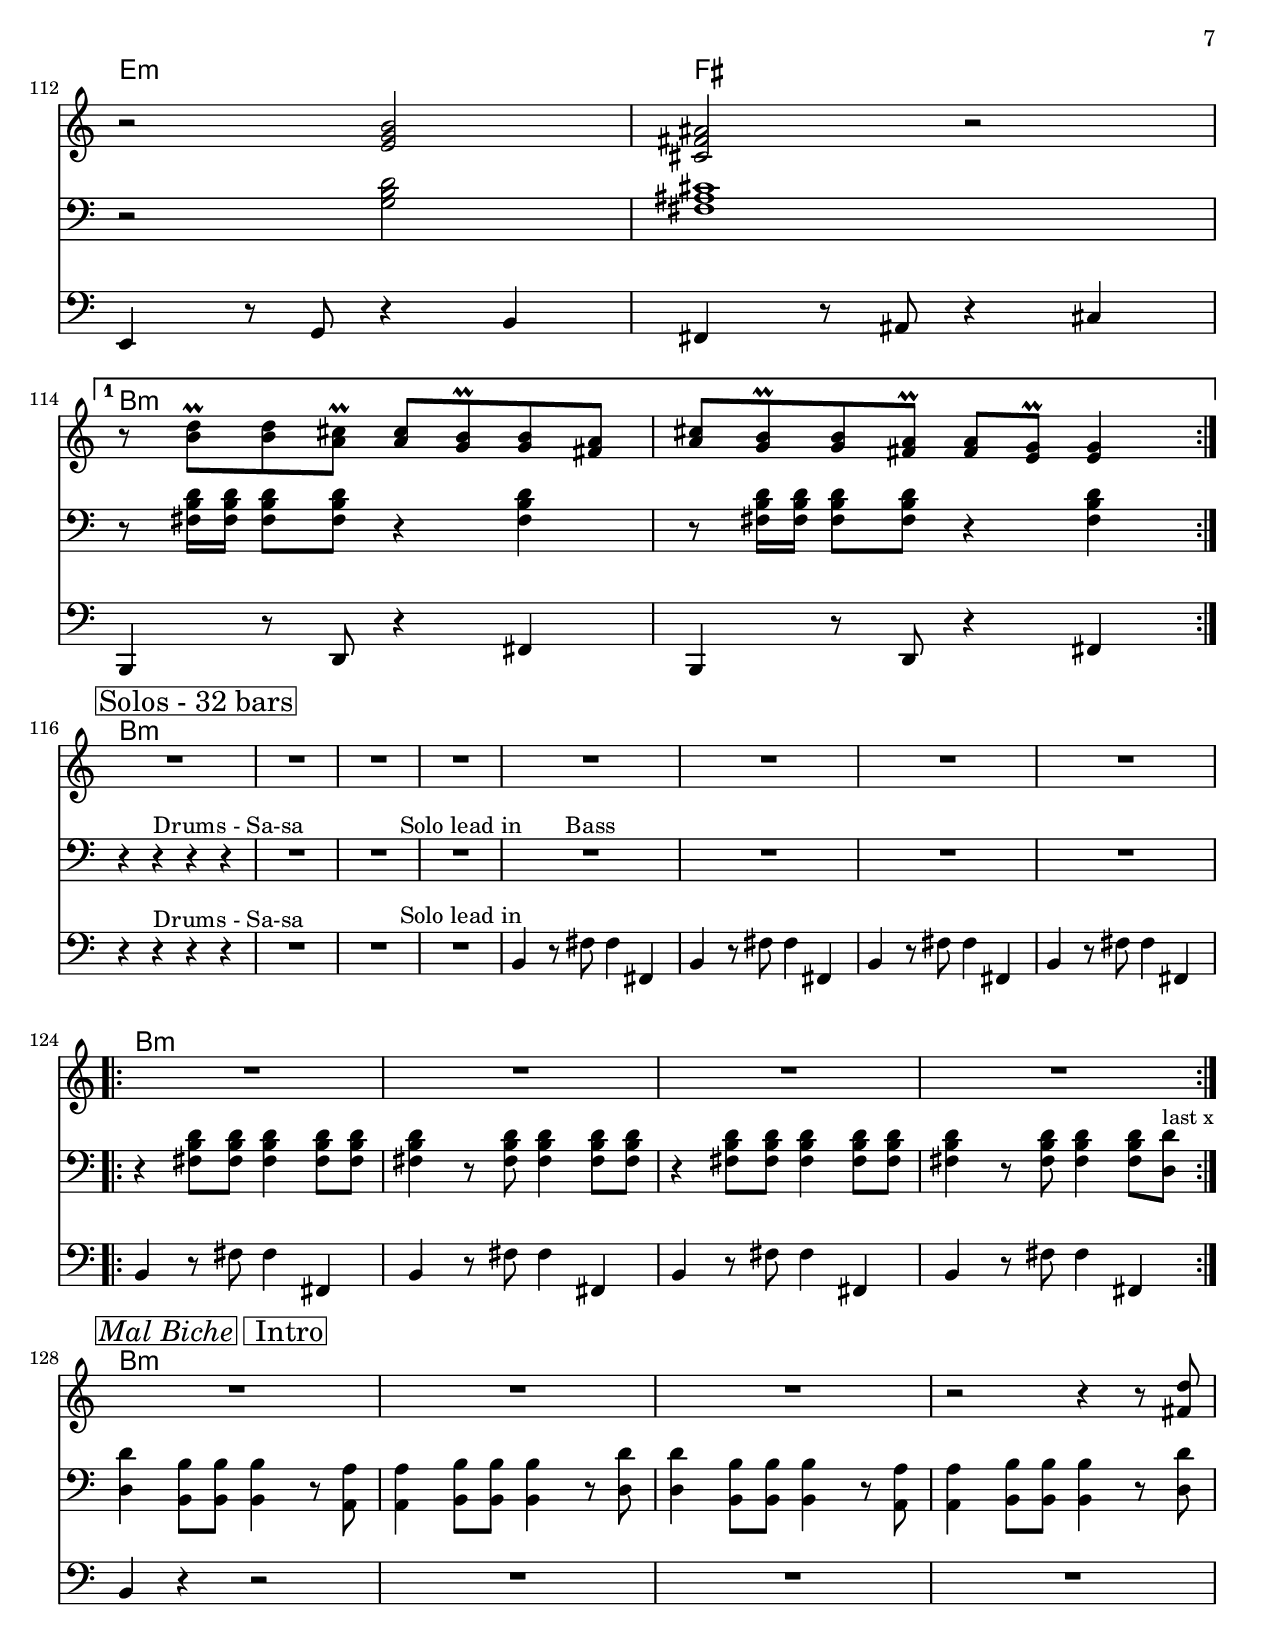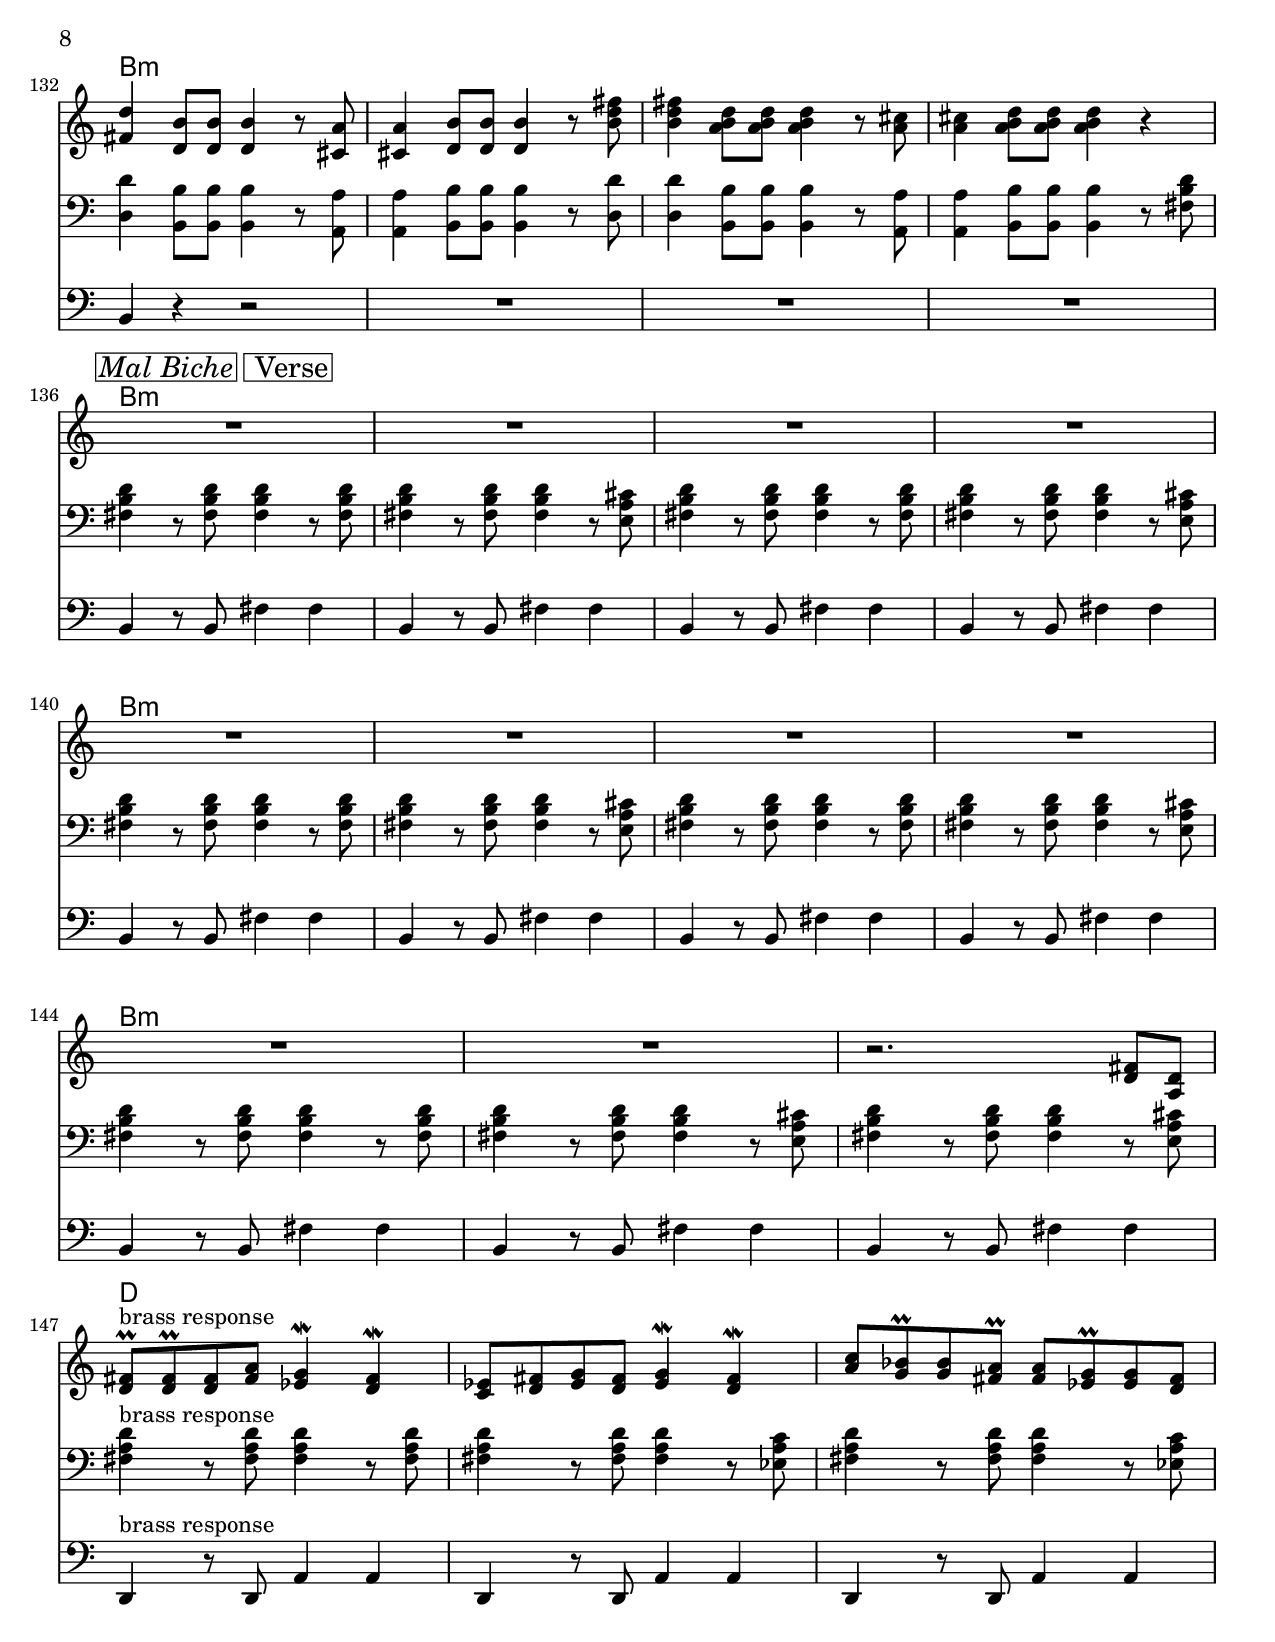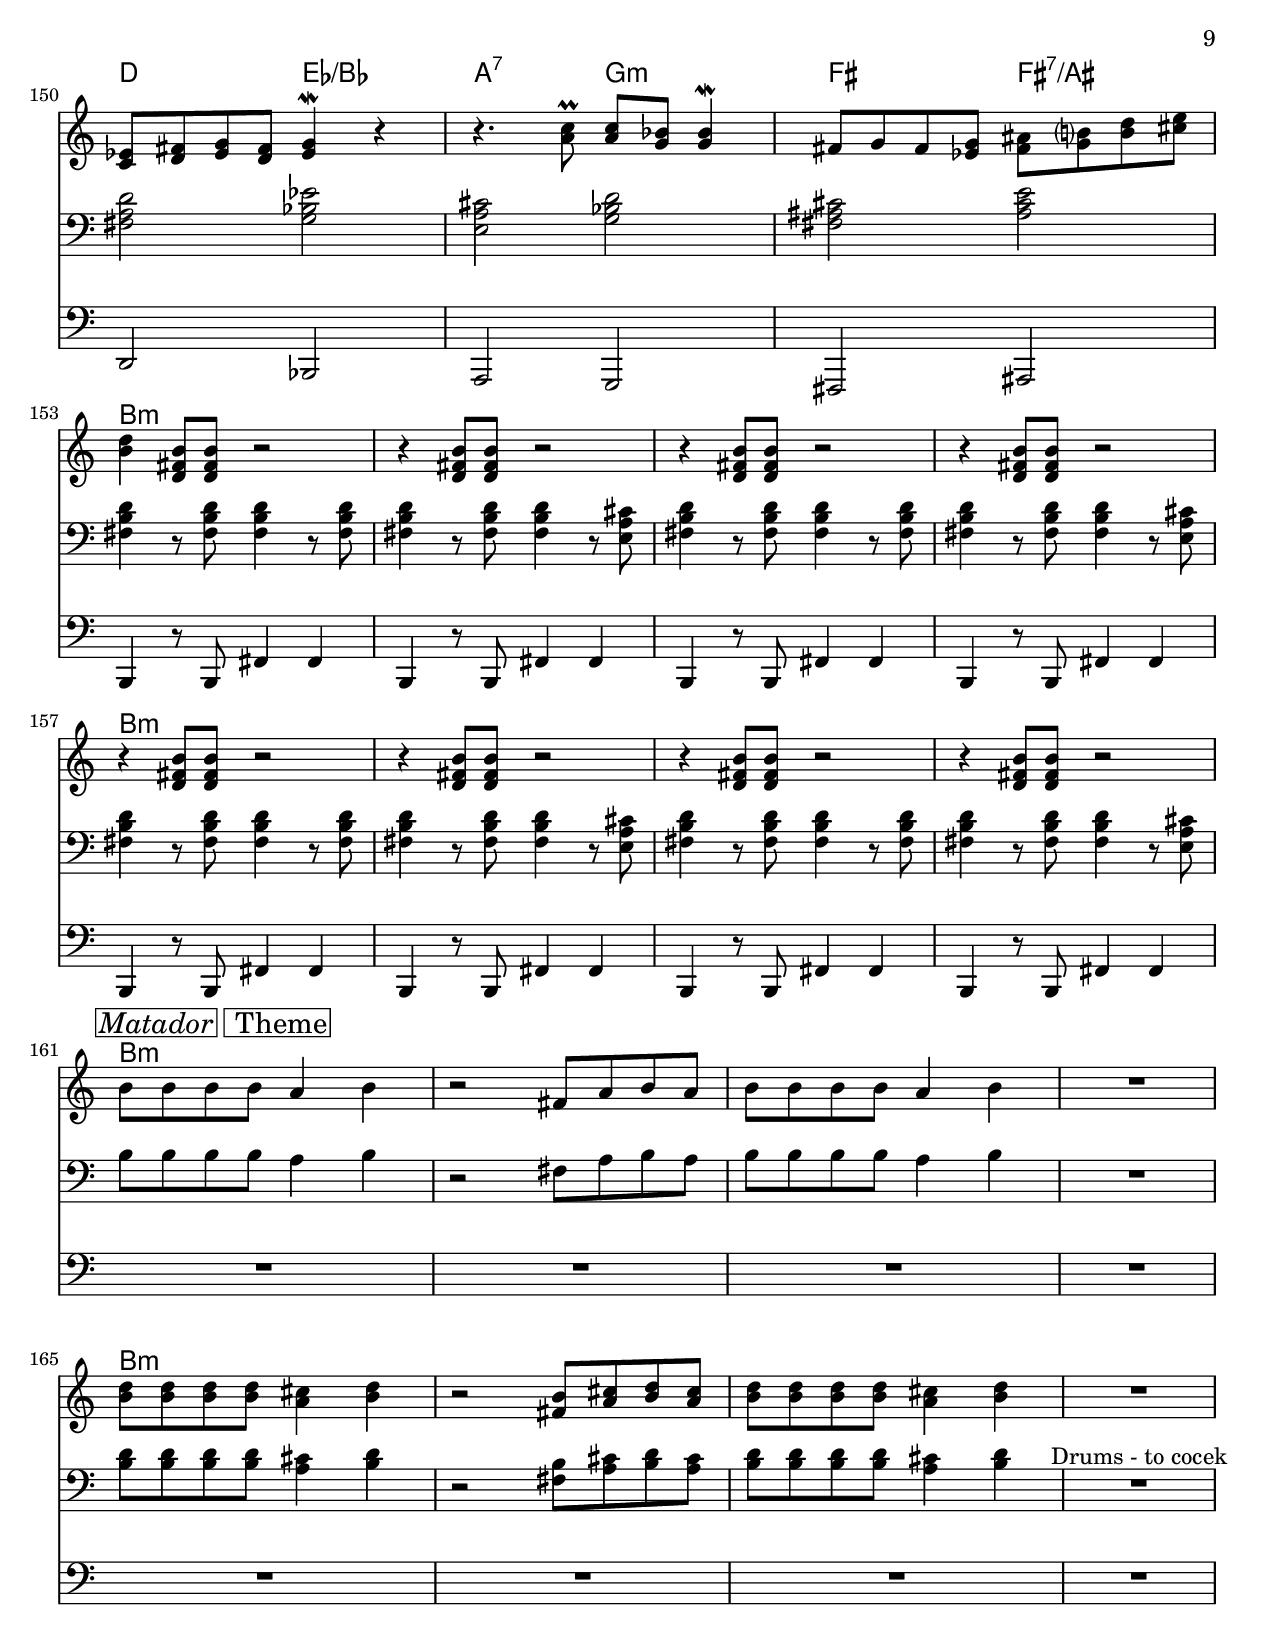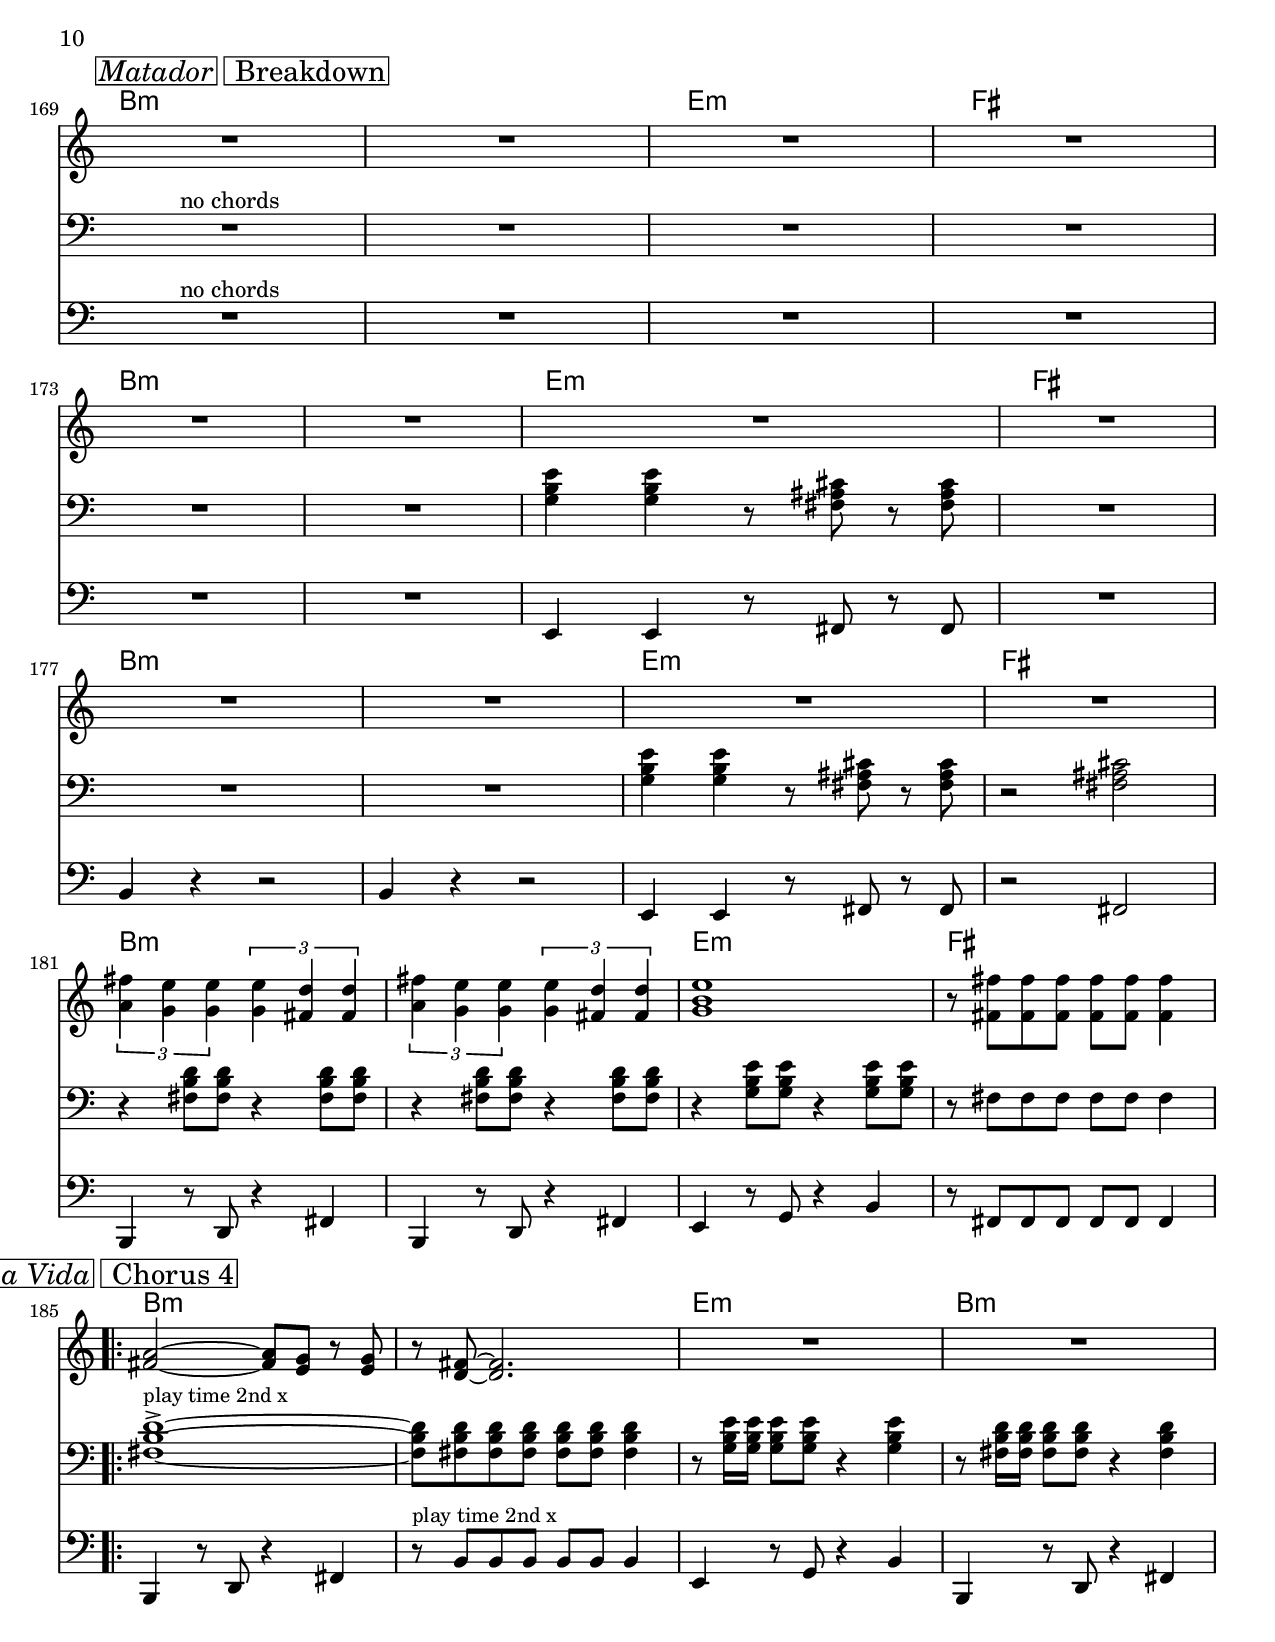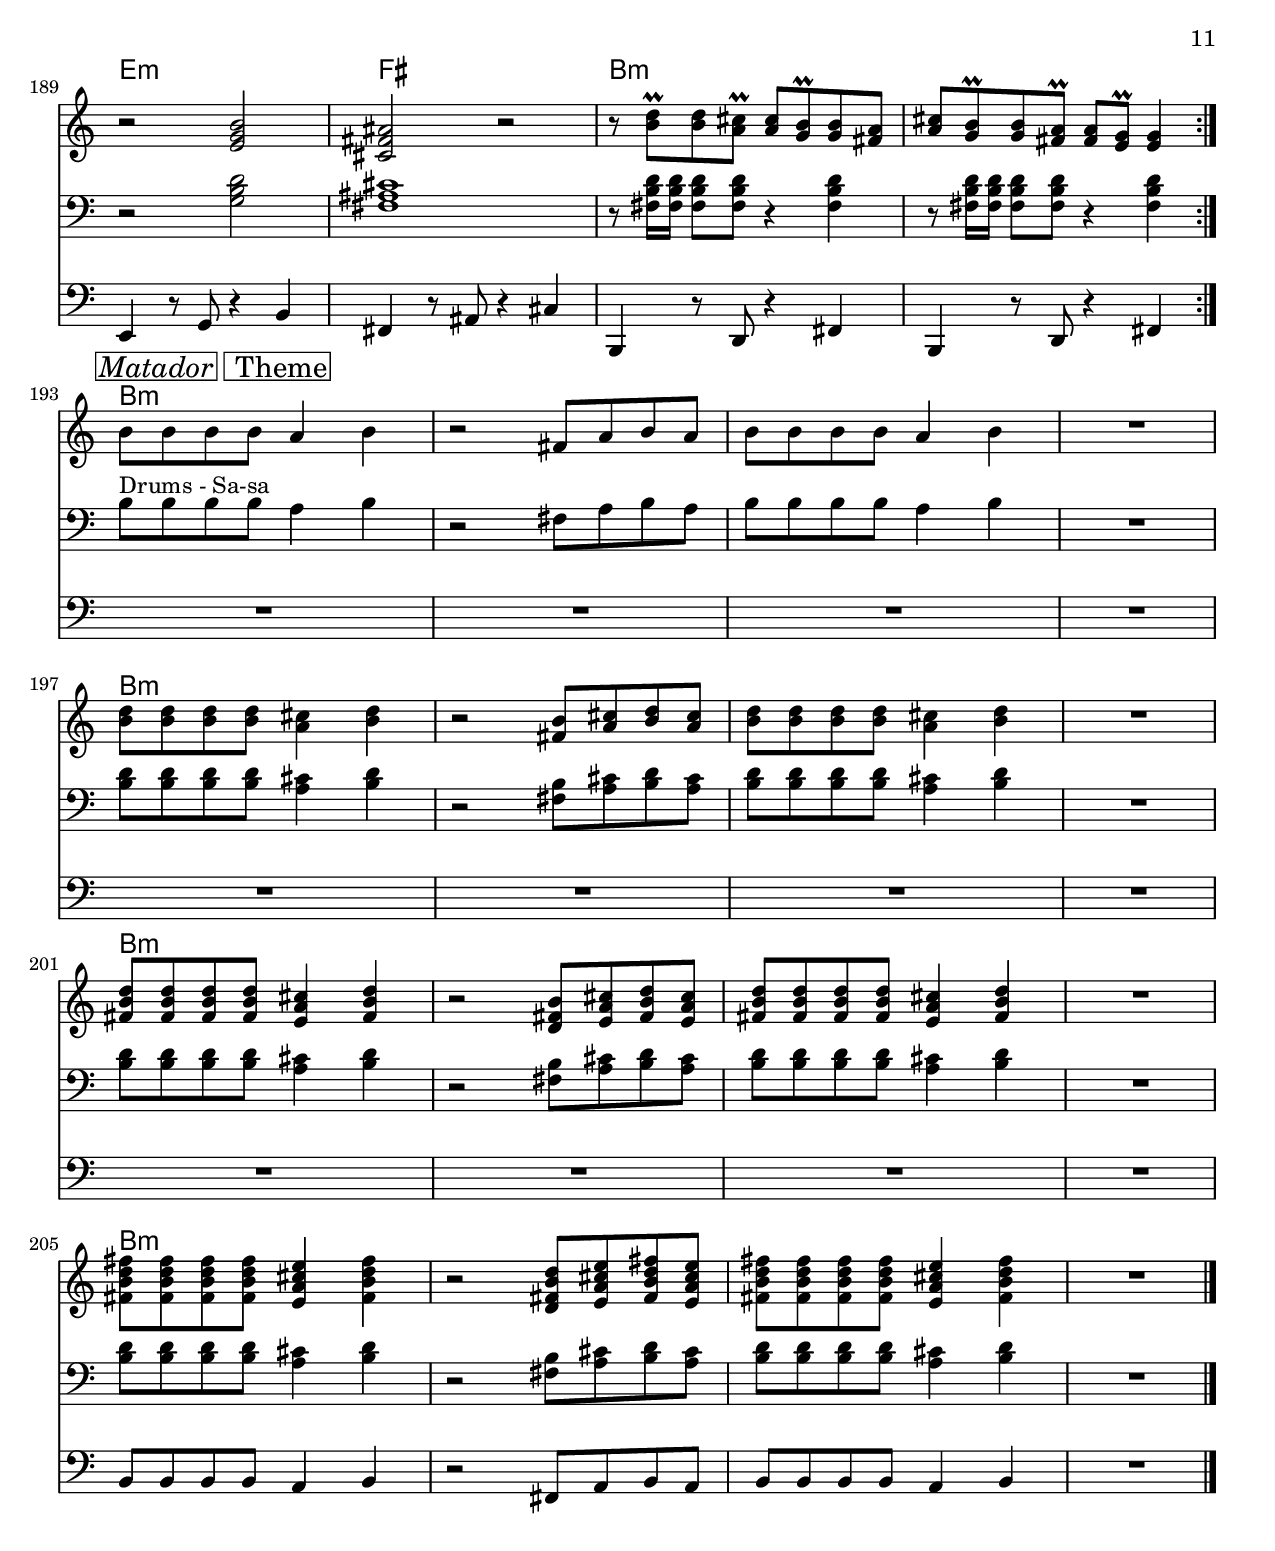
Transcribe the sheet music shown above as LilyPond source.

\version "2.22.0"

\header {
	title = "Los Fabulosos Cadillacs Medley"
	composer = ""
	arranger = "Arr. Gameros / Marini"
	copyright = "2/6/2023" %date of latest edits
}
\paper {
  #(set-paper-size "letter")
  }


slash = {
	\override NoteHead #'style = #'slash
	\override Stem #'transparent = ##t
}

noslash = {
	\revert NoteHead #'style
	\revert Stem #'transparent
}

the_form = %Form
	\markup { \box \column {
	\line { " " }
	\line { \bold " Form: " }
	\line { " " }
	\line { " " }
	}}

test = { \relative c' { \tempo 4 = 80 \set Score.markFormatter = #format-mark-box-letters
	\repeat volta 2 {
	}
}
}

%{ ornament conventions, a/o 10/2017
%	\prall		regular up ornament, metric
%	\lineprall	quick, nonmetric up ornament	(was \mordent)
%	\mordent		regular down ornament, nonmetric	(was \upbow)
%	\prallprall	consecutive up ornaments, metric
% \trill		trill
%	\turn		turn of some sort
%}

%{ split part:
%	<<
%		{ c8 d e f g f e d | c1 | }
%	\\
%		{ c,2 d8 e f g | c4 g e c | }
%	>>
%}

%{ modified volta spanners:
%	\repeat volta 4 {
%		c4 c c c | d4 d d d | e4 e e e |
%	}
%	\set Score.repeatCommands = #'((volta "1,3"))                   % gives custom volta spanner
%	    { f4 f g g  | }
%	\set Score.repeatCommands = #'((volta #f) (volta "2,4") end-repeat) % ends the 1st spanner, gives custom volta spanner and a repeat back
%			{ f8 f f f g a b c | }
%	\set Score.repeatCommands = #'((volta #f))                      % ends 2nd spanner
%}

melody = \relative c' { \set Score.markFormatter = #format-mark-box-letters
	\tempo 4 = 184

	\mark \markup { \box "Drums" }
	R1*8 |
	\break

	\mark \markup { \box \italic "La Vida" \box " Intro" }
	<fis cis>8 <e b> <fis cis>4~ <fis cis>8 <e b> <a e> <g d> | <fis cis>8 <e b> <fis cis>4~ <fis cis>4 r |
	<fis cis>8 <e b> <fis cis>4~ <fis cis>8 <e b> <a e> <g d> | <fis cis>8 <e b> <fis cis>4~ <fis cis>4 r |
	\break
	<fis cis>8 <e b> <fis cis>4~ <fis cis>8 <e b> <a e> <g d> | <fis cis>8 <e b> <fis cis>4~ <fis cis>4 r |
	<fis cis>8 <e b> <fis cis>4~ <fis cis>8 <e b> <a e> <g d> | 
	r8 <fis fis'> <fis fis'> <fis fis'> <fis fis'>4 <fis fis'> | r8 <fis fis'> <fis fis'> <fis fis'> <fis fis'>4 <fis fis'> |
	\break

	b4-^^\markup{"matador break"} r r2 | R1 |
	\break

	\mark \markup { \box \italic "Matador" \box " Verse" }
	R1 | R1 | R1 | R1 |
	\break
	R1 | R1 | R1 | R1 |
	\break
	R1 | R1 | R1 | R1 |
	\break

	\mark \markup { \box \italic "Matador" \box " Prechorus" }
	R1 | R1 | R1 | R1 |
	R1 | R1 | R1 | R1 |
	r2 b,8 b r b | fis'1 | r2 e8 e r g | fis1 |
	\break

	\mark \markup { \box \italic "La Vida" \box " Chorus" }
	\repeat volta 2 {
		R1 | R1 | R1 | R1 |
	\break
		R1 | R1 | R1 | R1 |
	}
	\break

	\mark \markup { "break" }
	R1 | R1 |
	\break

	\mark \markup { \box \italic "La Vida" \box " Verse" }
	\repeat volta 2 {
		<d b'>1~^\markup {\small "2nd time only"} | <d b'> | <e ais>~ | <e ais>2 r8 <e ais> r <g b>~ |
	\break
	<g b>1 | <fis ais> | <cis e>4. <b d>8~ <b d>2 | R1 |
	}
	\break

	\mark \markup { \box \italic "La Vida" \box " Prechorus" }
	R1 | R1 | R1 | R1 |
	\break
	R1 | R1 | R1 | R1 |
	\break
	R1 | R1 | R1 |
	R1 | R1 | R1 |
	\break

	\mark \markup { \box \italic "La Vida" \box " Chorus 2" }
	\repeat volta 2 {
		<fis' a>2~ <fis a>8 <e g> r <e g> | r <d fis>~ <d fis>2. | 
		R1 | R1 |
	\break
		r2 <e g b>2  | <cis fis ais>2 r |
		r8 <b' d>\prall <b d> <a cis>\prall <a cis> <g b>\prall <g b> <fis a> |
		<a cis> <g b>\prall <g b> <fis a>\prall <fis a> <e g>\prall <e g>4 |
	}
	\break

	\mark \markup { "break" }
	R1 | R1 |
	\break

	\mark \markup { \box \italic "La Vida" \box " Verse 2" }
	\repeat volta 2 {
		<d b'>1~^\markup {\small "2nd time only"} | <d b'> | <e ais>~ | <e ais>2 r8 <e ais> r <g b>~ |
	\break
	<g b>1 | <fis ais> | <cis e>4. <b d>8~ <b d>2 | R1 |
	}
	\break

	\mark \markup { \box \italic "La Vida" \box " Prechorus 2" }
	<b' d>4-^ <b d>-^ r2 | r2 <fis d'>16 <g e'> <fis d'> <e cis'> <fis d'>4-- |
	R1 | r2 r4 <fis d'>16 <g e'> <a d> <ais cis> |
	\break
	<b d>4-^ <b d>-^ r2 | r2 <fis d'>16 <g e'> <fis d'> <e cis'> <fis d'>4-- |
	<g b e>4. <fis ais cis>8~ <fis ais cis>2 |
	r8 <d fis b> <d fis b> <d fis b> <d fis b> <d fis b> <d fis b>4 |
	\break
	<b' d>4-^ <b d>-^ <fis b d>16 <g cis e> <fis b d> <e a cis> <fis b d>4-- |
	R1 | R1 |
	r2 r4 <fis d'> | <e cis'> <fis d'> r2 | <e e'>4. <fis fis'>8~ <fis fis'>2 |
	\break

	\mark \markup { \box \italic "La Vida" \box " Chorus 3" }
	\repeat volta 2 {
		<fis a>2~ <fis a>8 <e g> r <e g> | r <d fis>~ <d fis>2. | 
		R1 | R1 |
	\break
		r2 <e g b>2  | <cis fis ais>2 r |
	}
	\break
	\set Score.repeatCommands = #'((volta "1"))                   % gives custom volta spanner
		{
			r8 <b' d>\prall <b d> <a cis>\prall <a cis> <g b>\prall <g b> <fis a> |
			<a cis> <g b>\prall <g b> <fis a>\prall <fis a> <e g>\prall <e g>4 |
		}
	\set Score.repeatCommands = #'((volta #f) end-repeat) % ends the 1st spanner, gives  a repeat back
	
	\break

	\mark \markup { \box "Solos - 32 bars" }
	R1*8 | 
	\repeat volta 2 {
		R1*4 | 
	}
	\break

	\mark \markup { \box \italic "Mal Biche" \box " Intro" }
	R1 | R1 | R1 | r2 r4 r8 <fis d'> |
	\break
	<fis d'>4 <d b'>8 <d b'> <d b'>4 r8 <cis a'> | <cis a'>4 <d b'>8 <d b'> <d b'>4 r8 <b' d fis> |
	<b d fis>4 <a b d>8 <a b d> <a b d>4 r8 <a cis> | <a cis>4 <a b d>8 <a b d> <a b d>4 r |
	\break

	\mark \markup { \box \italic "Mal Biche" \box " Verse" }
	R1 | R1 | R1 | R1 |
	\break
	R1 | R1 | R1 | R1 |
	\break

	R1 | R1 | r2. <d, fis>8 <a d> | 
	\break
	<d fis>8\prall^\markup {"brass response"} <d fis>\prall <d fis> <fis a> <ees g>4\mordent <d fis>\mordent | 
	<c ees>8 <d fis> <ees g> <d fis> <ees g>4\mordent <d fis>\mordent | 
	<a' c>8 <g bes>\prall <g bes> <fis a>\prall <fis a> <ees g>\prall <ees g> <d fis> |
	<c ees>8 <d fis> <ees g> <d fis> <ees g>4\mordent r | 
	r4. <a c>8\prall <a c> <g bes> <g bes>4\mordent |
	fis8 g fis <ees g> <fis ais>8 <g b?> <b d> <cis e> |
	\break

	<b d>4 <d, fis b>8 <d fis b> r2 | r4 <d fis b>8 <d fis b> r2 | 
	r4 <d fis b>8 <d fis b> r2 | r4 <d fis b>8 <d fis b> r2 | 
	\break
	r4 <d fis b>8 <d fis b> r2 | r4 <d fis b>8 <d fis b> r2 | 
	r4 <d fis b>8 <d fis b> r2 | r4 <d fis b>8 <d fis b> r2 | 
	\break

	\mark \markup { \box \italic "Matador" \box " Theme" }
	b'8 b b b a4 b | r2 fis8 a b a | b b b b a4 b | R1 |
	\break
	<b d>8 <b d> <b d> <b d> <a cis>4 <b d> | r2 <fis b>8 <a cis> <b d> <a cis> | 
	<b d> <b d> <b d> <b d> <a cis>4 <b d> | R1 |
	\break

	\mark \markup { \box \italic "Matador" \box " Breakdown" }
	R1 | R1 | R1 | R1 |
	\break
	R1 | R1 | R1 | R1 |
	\break
	R1 | R1 | R1 | R1 |
	\break
	\tuplet 3/2 { <a fis'>4 <g e'> <g e'> } \tuplet 3/2 { <g e'> <fis d'> <fis d'> } |
	\tuplet 3/2 { <a fis'>4 <g e'> <g e'> } \tuplet 3/2 { <g e'> <fis d'> <fis d'> } |
	<g b e>1 | r8 <fis fis'> <fis fis'> <fis fis'> <fis fis'> <fis fis'> <fis fis'>4 |
	\break

	\mark \markup { \box \italic "La Vida" \box " Chorus 4" }
	\repeat volta 2 {
		<fis a>2~ <fis a>8 <e g> r <e g> | r <d fis>~ <d fis>2. | 
		R1 | R1 |
	\break
		r2 <e g b>2  | <cis fis ais>2 r |
		r8 <b' d>\prall <b d> <a cis>\prall <a cis> <g b>\prall <g b> <fis a> |
		<a cis> <g b>\prall <g b> <fis a>\prall <fis a> <e g>\prall <e g>4 |
	}
	\break

	\mark \markup { \box \italic "Matador" \box " Theme" }
	b'8 b b b a4 b | r2 fis8 a b a | b b b b a4 b | R1 |
	\break
	<b d>8 <b d> <b d> <b d> <a cis>4 <b d> | r2 <fis b>8 <a cis> <b d> <a cis> | 
	<b d> <b d> <b d> <b d> <a cis>4 <b d> | R1 |
	\break
	<fis b d>8 <fis b d> <fis b d> <fis b d> <e a cis>4 <fis b d> | r2 <d fis b>8 <e a cis> <fis b d> <e a cis> | 
	<fis b d> <fis b d> <fis b d> <fis b d> <e a cis>4 <fis b d> | R1 |
	\break
	<fis b d fis>8 <fis b d fis> <fis b d fis> <fis b d fis> <e a cis e>4 <fis b d fis> | 
	r2 <d fis b d>8 <e a cis e> <fis b d fis> <e a cis e> | 
	<fis b d fis> <fis b d fis> <fis b d fis> <fis b d fis> <e a cis e>4 <fis b d fis> | 
	R1 | \bar "|."
	\break

}


midbrass = { \relative c { \set Score.markFormatter = #format-mark-box-letters

	\mark \markup { \box "Drums" }
	R1*8 |
	\break

	\mark \markup { \box \italic "La Vida" \box " Intro" }
	<fis b d>4 r8 <fis b d>~ <fis b d>2 | r8 <g c> r <g c>~ <g c>2 |
	<fis b d>4 r8 <fis b d>~ <fis b d>2 | r8 <g c> r <g c>~ <g c>2 |
	\break
	<fis b d>4 r8 <fis b d>~ <fis b d>2 | r8 <g c> r <g c>~ <g c>2 |
	<fis b d>4 r8 <fis b d>~ <fis b d>2 | 
	r8 <fis fis'> <fis fis'> <fis fis'> <fis fis'>4 <fis fis'> | r8 <fis fis'> <fis fis'> <fis fis'> <fis fis'>4 <fis fis'> |
	\break

	b4-^^\markup{"matador break"} r r2 | R1 |
	\break

	\mark \markup { \box \italic "Matador" \box " Verse" }
	r4 <fis b d>8 <fis b d> r4 <fis b d> | r4 <fis b d>8 <fis b d> r4 <fis b d> |
	r4 <g b e>8 <g b e> r4 <g b e> | r4 <fis ais cis>8 <fis ais cis> r4 <fis ais cis> |
	\break
	r4 <fis b d>8 <fis b d> r4 <fis b d> | r4 <fis b d>8 <fis b d> r4 <fis b d> |
	r4 <g b e>8 <g b e> r4 <g b e> | r4 <fis ais cis>8 <fis ais cis> r4 <fis ais cis> |
	\break
	r4 <fis b d>8 <fis b d> r4 <fis b d> | r4 <fis b d>8 <fis b d> r4 <fis b d> |
	r4 <g b e>8 <g b e> r4 <g b e> | r4 <fis ais cis>8 <fis ais cis> r4 <fis ais cis> |
	\break

	\mark \markup { \box \italic "Matador" \box " Prechorus" }
	r2 b,8 b r b | fis'1 | r2 e8 e r g | fis1 |
	\break
	r4 <fis b d>8 <fis b d> r4 <fis b d> | r4 <fis b d>8 <fis b d> r4 <fis b d> |
	r4 <g b e>8 <g b e> r4 <g b e> | r4 <fis ais cis>8 <fis ais cis> r4 <fis ais cis> |
	\break
	r2 b,8 b r b | fis'1 | r2 e8 e r g | fis1 |
	\break

	\mark \markup { \box \italic "La Vida" \box " Chorus" }
	\repeat volta 2 {
		<fis b d>1->~^\markup {\small "play time 2nd x"} | <fis b d>8 <fis b d> <fis b d> <fis b d> <fis b d> <fis b d> <fis b d>4 | 
		r8 <g b e>16 <g b e> <g b e>8 <g b e> r4 <g b e> |
		r8 <fis b d>16 <fis b d> <fis b d>8 <fis b d> r4 <fis b d> |
	\break
		r2 <g b d>2 | <fis ais cis>1 |
		r8 <fis b d>16 <fis b d> <fis b d>8 <fis b d> r4 <fis b d> |
		r8 <fis b d>16 <fis b d> <fis b d>8 <fis b d> r4 <fis b d> |
	}
	\break

	\mark \markup { "break" }
	r8 <fis b d>16 <fis b d> <fis b d>8 <fis b d> r4 <fis b d> |
	r8 <fis b d>16 <fis b d> <fis b d>8 <fis b d> r4 <fis b d> |
	\break

	\mark \markup { \box \italic "La Vida" \box " Verse" }
	\repeat volta 2 {
		r4 <fis b d>8 <fis b d> r4 <fis b d>8 <fis b d> | r4 <fis b d>8 <fis b d> r4 <fis b d>8 <fis b d> |
		r4 <fis ais cis>8 <fis ais cis> r4 <fis ais cis>8 <fis ais cis> | r4 <fis ais cis>8 <fis ais cis> r4 <fis ais cis>8 <fis ais cis> |
	\break
		r4 <g b e>8 <g b e> r4 <g b e>8 <g b e> | r4 <fis ais cis>8 <fis ais cis> r4 <fis ais cis>8 <fis ais cis> |
		r4 <fis b d>8 <fis b d> r4 <fis b d>8 <fis b d> | r4 <fis b d>8 <fis b d> r4 <fis b d>8 <fis b d> |
	}
	\break

	\mark \markup { \box \italic "La Vida" \box " Prechorus" }
	<fis b d>4-^ <fis b d>-^ r2 | R1 |
	r8 <g b e>16 <g b e> <g b e>8 <g b e> r4 <g b e> |
	r8 <fis b d>16 <fis b d> <fis b d>8 <fis b d> r4 <fis b d> |
	\break
	<fis b d>4-^ <fis b d>-^ r2 | R1 |
	<g b e>4. <fis ais cis>8~ <fis ais cis>2 |
	r8 <fis b d>16 <fis b d> <fis b d>8 <fis b d> r4 <fis b d> |
	\break
	r8 <fis b d>16 <fis b d> <fis b d>8 <fis b d> r4 <fis b d> |
	r8 <g b e>16 <g b e> <g b e>8 <g b e> r4 <g b e> |
	r8 <fis b d>16 <fis b d> <fis b d>8 <fis b d> r4 <fis b d> |
	r8 <fis b d>16 <fis b d> <fis b d>8 <fis b d> r4 <fis b d> |
	r8 <fis b d>16 <fis b d> <fis b d>8 <fis b d> r4 <fis b d> |
	<g b e>4. <fis ais cis>8~ <fis ais cis>4 <fis ais cis>8 <fis ais cis> |
	\break

	\mark \markup { \box \italic "La Vida" \box " Chorus 2" }
	\repeat volta 2 {
		<fis b d>1->~^\markup {\small "play time 2nd x"} | <fis b d>8 <fis b d> <fis b d> <fis b d> <fis b d> <fis b d> <fis b d>4 | 
		r8 <g b e>16 <g b e> <g b e>8 <g b e> r4 <g b e> |
		r8 <fis b d>16 <fis b d> <fis b d>8 <fis b d> r4 <fis b d> |
	\break
		r2 <g b d>2 | <fis ais cis>1 |
		r8 <fis b d>16 <fis b d> <fis b d>8 <fis b d> r4 <fis b d> |
		r8 <fis b d>16 <fis b d> <fis b d>8 <fis b d> r4 <fis b d> |
	}
	\break

	\mark \markup { "break" }
	r8 <fis b d>16 <fis b d> <fis b d>8 <fis b d> r4 <fis b d> |
	r8 <fis b d>16 <fis b d> <fis b d>8 <fis b d> r4 <fis b d> |
	\break

	\mark \markup { \box \italic "La Vida" \box " Verse 2" }
	\repeat volta 2 {
		r4 <fis b d>8 <fis b d> r4 <fis b d>8 <fis b d> | r4 <fis b d>8 <fis b d> r4 <fis b d>8 <fis b d> |
		r4 <fis ais cis>8 <fis ais cis> r4 <fis ais cis>8 <fis ais cis> | r4 <fis ais cis>8 <fis ais cis> r4 <fis ais cis>8 <fis ais cis> |
	\break
		r4 <g b e>8 <g b e> r4 <g b e>8 <g b e> | r4 <fis ais cis>8 <fis ais cis> r4 <fis ais cis>8 <fis ais cis> |
		r4 <fis b d>8 <fis b d> r4 <fis b d>8 <fis b d> | r4 <fis b d>8 <fis b d> r4 <fis b d>8 <fis b d> |
	}
	\break

	\mark \markup { \box \italic "La Vida" \box " Prechorus 2" }
	<fis b d>4-^ <fis b d>-^ r2 | R1 |
	r8 <g b e>16 <g b e> <g b e>8 <g b e> r4 <g b e> |
	r8 <fis b d>16 <fis b d> <fis b d>8 <fis b d> r4 <fis b d> |
	\break
	<fis b d>4-^ <fis b d>-^ r2 | R1 |
	<g b e>4. <fis ais cis>8~ <fis ais cis>2 |
	r8 <fis b d>16 <fis b d> <fis b d>8 <fis b d> r4 <fis b d> |
	\break
	r8 <fis b d>16 <fis b d> <fis b d>8 <fis b d> r4 <fis b d> |
	r8 <g b e>16 <g b e> <g b e>8 <g b e> r4 <g b e> |
	r8 <fis b d>16 <fis b d> <fis b d>8 <fis b d> r4 <fis b d> |
	r8 <fis b d>16 <fis b d> <fis b d>8 <fis b d> r4 <fis b d> |
	r8 <fis b d>16 <fis b d> <fis b d>8 <fis b d> r4 <fis b d> |
	<g b e>4. <fis ais cis>8~ <fis ais cis>4 <fis ais cis>8 <fis ais cis> |
	\break

	\mark \markup { \box \italic "La Vida" \box " Chorus 3" }
	\repeat volta 2 {
		<fis b d>1->~^\markup {\small "play time 2nd x"} | <fis b d>8 <fis b d> <fis b d> <fis b d> <fis b d> <fis b d> <fis b d>4 | 
		r8 <g b e>16 <g b e> <g b e>8 <g b e> r4 <g b e> |
		r8 <fis b d>16 <fis b d> <fis b d>8 <fis b d> r4 <fis b d> |
	\break
		r2 <g b d>2 | <fis ais cis>1 |
	}
	\break
	\set Score.repeatCommands = #'((volta "1"))                   % gives custom volta spanner
		{
			r8 <fis b d>16 <fis b d> <fis b d>8 <fis b d> r4 <fis b d> |
			r8 <fis b d>16 <fis b d> <fis b d>8 <fis b d> r4 <fis b d> |
		}
	\set Score.repeatCommands = #'((volta #f) end-repeat) % ends the 1st spanner, gives  a repeat back
	
	\break

	\mark \markup { \box "Solos - 32 bars" }
	r4 r4^\markup "Drums - Sa-sa" r r | R1 | R1 | R1^\markup "Solo lead in" |
    R1*4^\markup "Bass" |
	\break
	\repeat volta 2 {
		r4 <fis b d>8 <fis b d> <fis b d>4 <fis b d>8 <fis b d> | 
		<fis b d>4 r8 <fis b d> <fis b d>4 <fis b d>8 <fis b d> |
		r4 <fis b d>8 <fis b d> <fis b d>4 <fis b d>8 <fis b d> | 
		<fis b d>4 r8 <fis b d> <fis b d>4 <fis b d>8 <d d'>^\markup {\small "last x"} |
	}
	\break

	\mark \markup { \box \italic "Mal Biche" \box " Intro" }
	<d d'>4 <b b'>8 <b b'> <b b'>4 r8 <a a'> | <a a'>4 <b b'>8 <b b'> <b b'>4 r8 <d d'>|
	<d d'>4 <b b'>8 <b b'> <b b'>4 r8 <a a'> | <a a'>4 <b b'>8 <b b'> <b b'>4 r8 <d d'>|
	\break
	<d d'>4 <b b'>8 <b b'> <b b'>4 r8 <a a'> | <a a'>4 <b b'>8 <b b'> <b b'>4 r8 <d d'>|
	<d d'>4 <b b'>8 <b b'> <b b'>4 r8 <a a'> | <a a'>4 <b b'>8 <b b'> <b b'>4 r8 <fis' b d>|
	\break

	\mark \markup { \box \italic "Mal Biche" \box " Verse" }
	<fis b d>4 r8 <fis b d> <fis b d>4 r8 <fis b d> | <fis b d>4 r8 <fis b d> <fis b d>4 r8 <e a cis> |
	<fis b d>4 r8 <fis b d> <fis b d>4 r8 <fis b d> | <fis b d>4 r8 <fis b d> <fis b d>4 r8 <e a cis> |
	\break
	<fis b d>4 r8 <fis b d> <fis b d>4 r8 <fis b d> | <fis b d>4 r8 <fis b d> <fis b d>4 r8 <e a cis> |
	<fis b d>4 r8 <fis b d> <fis b d>4 r8 <fis b d> | <fis b d>4 r8 <fis b d> <fis b d>4 r8 <e a cis> |
	\break

	<fis b d>4 r8 <fis b d> <fis b d>4 r8 <fis b d> | <fis b d>4 r8 <fis b d> <fis b d>4 r8 <e a cis> |
	<fis b d>4 r8 <fis b d> <fis b d>4 r8 <e a cis> |
	\break
	<fis a d>4^\markup {"brass response"} r8 <fis a d> <fis a d>4 r8 <fis a d> |
	<fis a d>4 r8 <fis a d> <fis a d>4 r8 <ees a c> |
	<fis a d>4 r8 <fis a d> <fis a d>4 r8 <ees a c> |
	<fis a d>2 <g bes ees> | <e a cis> <g bes d> | <fis ais cis> <ais cis e> |
	\break

	<fis b d>4 r8 <fis b d> <fis b d>4 r8 <fis b d> | <fis b d>4 r8 <fis b d> <fis b d>4 r8 <e a cis> |
	<fis b d>4 r8 <fis b d> <fis b d>4 r8 <fis b d> | <fis b d>4 r8 <fis b d> <fis b d>4 r8 <e a cis> |
	\break
	<fis b d>4 r8 <fis b d> <fis b d>4 r8 <fis b d> | <fis b d>4 r8 <fis b d> <fis b d>4 r8 <e a cis> |
	<fis b d>4 r8 <fis b d> <fis b d>4 r8 <fis b d> | <fis b d>4 r8 <fis b d> <fis b d>4 r8 <e a cis> |
	\break

	\mark \markup { \box \italic "Matador" \box " Theme" }
	b'8 b b b a4 b | r2 fis8 a b a | b b b b a4 b | R1 |
	\break
	<b d>8 <b d> <b d> <b d> <a cis>4 <b d> | r2 <fis b>8 <a cis> <b d> <a cis> | 
	<b d> <b d> <b d> <b d> <a cis>4 <b d> | R1^\markup "Drums - to cocek" |
	\break

	\mark \markup { \box \italic "Matador" \box " Breakdown" }
	R1^\markup {"no chords"} | R1 | R1 | R1 |
	\break
	R1 | R1 | 
	<g b e>4 <g b e> r8 <fis ais cis> r <fis ais cis> | R1 |
	\break
	R1 | R1 | 
	<g b e>4 <g b e> r8 <fis ais cis> r <fis ais cis> | r2 <fis ais cis> |
	\break
	r4 <fis b d>8 <fis b d> r4 <fis b d>8 <fis b d> |
	r4 <fis b d>8 <fis b d> r4 <fis b d>8 <fis b d> |
	r4 <g b e>8 <g b e> r4 <g b e>8 <g b e> |
	r8 fis8 fis fis fis fis fis4 |
	\break

	\mark \markup { \box \italic "La Vida" \box " Chorus 4" }
	\repeat volta 2 {
		<fis b d>1->~^\markup {\small "play time 2nd x"} | <fis b d>8 <fis b d> <fis b d> <fis b d> <fis b d> <fis b d> <fis b d>4 | 
		r8 <g b e>16 <g b e> <g b e>8 <g b e> r4 <g b e> |
		r8 <fis b d>16 <fis b d> <fis b d>8 <fis b d> r4 <fis b d> |
	\break
		r2 <g b d>2 | <fis ais cis>1 |
		r8 <fis b d>16 <fis b d> <fis b d>8 <fis b d> r4 <fis b d> |
		r8 <fis b d>16 <fis b d> <fis b d>8 <fis b d> r4 <fis b d> |
	}
	\break

	\mark \markup { \box \italic "Matador" \box " Theme" }
	b8^\markup "Drums - Sa-sa" b b b a4 b | r2 fis8 a b a | b b b b a4 b | R1 |
	\break
	<b d>8 <b d> <b d> <b d> <a cis>4 <b d> | r2 <fis b>8 <a cis> <b d> <a cis> | 
	<b d> <b d> <b d> <b d> <a cis>4 <b d> | R1 |
	\break
	<b d>8 <b d> <b d> <b d> <a cis>4 <b d> | r2 <fis b>8 <a cis> <b d> <a cis> | 
	<b d> <b d> <b d> <b d> <a cis>4 <b d> | R1 |
	\break
	<b d>8 <b d> <b d> <b d> <a cis>4 <b d> | r2 <fis b>8 <a cis> <b d> <a cis> | 
	<b d> <b d> <b d> <b d> <a cis>4 <b d> | R1 | \bar "|."
	\break

}
}

bass = { \relative c, { \set Score.markFormatter = #format-mark-box-letters

	\mark \markup { \box "Drums" }
	R1*8 |
	\break

	\mark \markup { \box \italic "La Vida" \box " Intro" }
	b4. fis'8~ fis4 b, | c4. g'8~ g4 c, |
	b4. fis'8~ fis4 b, | c4. g'8~ g4 c, |
	\break
	b4. fis'8~ fis4 b, | c4. g'8~ g4 c, |
	b4. fis'8~ fis4 b, | 
	r8 fis' fis fis fis4 fis | r8 fis fis fis fis4 fis |
	\break

	b,4-^^\markup{"matador break"} r r2 | R1 |
	\break

	\mark \markup { \box \italic "Matador" \box " Verse" }
	b4 r8 d r fis a ais | b4 r8 b fis4 d | e4 r8 g r4 b | fis4 r8 cis r4 ais | 
	\break
	b4 r8 d r4 fis | b,4 r8 d r4 fis | e4 r8 g r4 b | fis4 r8 cis r4 ais | 
	\break
	b4 r8 d r4 fis | b,4 r8 d r4 fis | e4 r8 g r4 b | fis4 r8 cis r4 ais | 
	\break

	\mark \markup { \box \italic "Matador" \box " Prechorus" }
	b1~ | b2 r4 d8 dis | e2 r8 e r e | fis2 fis |
	\break
	b,4 r8 d r4 fis | b,4 r8 d r4 fis | e4 r8 g r4 b | fis4 r8 cis r4 ais | 
	\break
	b1~ | b2 r4 d8 dis | e2 r8 e r e | fis2 fis |
	\break

	\mark \markup { \box \italic "La Vida" \box " Chorus" }
	\repeat volta 2 {
		b,4 r8 d r4 fis | r8^\markup {\small "play time 2nd x"} b b b b b b4 | 
		e,4 r8 g r4 b | b,4 r8 d r4 fis |
	\break
		e4 r8 g r4 b | fis4 r8 ais r4 cis | 
		b,4 r8 d r4 fis | b,4 r8 d r4 fis |
	}
	\break

	\mark \markup { "break" }
	b,4 r8 d r4 fis | b,4 r8 d r4 fis |
	\break

	\mark \markup { \box \italic "La Vida" \box " Verse" }
	\repeat volta 2 {
		b,4 r8 d r4 fis | b,4 r8 d r4 fis |
		fis4 r8 ais r4 cis | fis,4 r8 ais r4 cis |
	\break
		e,4 r8 g r4 b | fis4 r8 ais r4 cis | 
		b,4 r8 d r4 fis | b,4 r8 d r4 fis |
	}
	\break

	\mark \markup { \box \italic "La Vida" \box " Prechorus" }
	b4-^ b-^ r2 | R1 |
	e,4-^ e-^ r2 | fis4-^ fis-^ r2 | 
	\break
	b4-^ b-^ r2 | R1 |
	e,4-^ r8 fis-^ r2 | b,4 r8 d r4 fis |
	\break
	b,4 r8 d r4 fis | e4 r8 g r4 b | b,4 r8 d r4 fis |
	b,4 r8 d r4 fis | b,4 r8 d r4 fis | e4-^ r8 fis-^ r2 |
	\break

	\mark \markup { \box \italic "La Vida" \box " Chorus 2" }
	\repeat volta 2 {
		b,4 r8 d r4 fis | r8^\markup {\small "play time 2nd x"} b b b b b b4 | 
		e,4 r8 g r4 b | b,4 r8 d r4 fis |
	\break
		e4 r8 g r4 b | fis4 r8 ais r4 cis | 
		b,4 r8 d r4 fis | b,4 r8 d r4 fis |
	}
	\break

	\mark \markup { "break" }
	b,4 r8 d r4 fis | b,4 r8 d r4 fis |
	\break

	\mark \markup { \box \italic "La Vida" \box " Verse 2" }
	\repeat volta 2 {
		b,4 r8 d r4 fis | b,4 r8 d r4 fis |
		fis4 r8 ais r4 cis | fis,4 r8 ais r4 cis |
	\break
		e,4 r8 g r4 b | fis4 r8 ais r4 cis | 
		b,4 r8 d r4 fis | b,4 r8 d r4 fis |
	}
	\break

	\mark \markup { \box \italic "La Vida" \box " Prechorus 2" }
	b4-^ b-^ r2 | R1 |
	e,4-^ e-^ r2 | fis4-^ fis-^ r2 | 
	\break
	b4-^ b-^ r2 | R1 |
	e,4-^ r8 fis-^ r2 | b,4 r8 d r4 fis |
	\break
	b,4 r8 d r4 fis | e4 r8 g r4 b | b,4 r8 d r4 fis |
	b,4 r8 d r4 fis | b,4 r8 d r4 fis | e4-^ r8 fis-^ r2 |
	\break

	\mark \markup { \box \italic "La Vida" \box " Chorus 3" }
	\repeat volta 2 {
		b,4 r8 d r4 fis | r8^\markup {\small "play time 2nd x"} b b b b b b4 | 
		e,4 r8 g r4 b | b,4 r8 d r4 fis |
	\break
		e4 r8 g r4 b | fis4 r8 ais r4 cis | 
	}
	\break
	\set Score.repeatCommands = #'((volta "1"))                   % gives custom volta spanner
		{ b,4 r8 d r4 fis | b,4 r8 d r4 fis | }
	\set Score.repeatCommands = #'((volta #f) end-repeat) % ends the 1st spanner, gives  a repeat back
	
	\break

	\mark \markup { \box "Solos - 32 bars" }
	r4 r4^\markup "Drums - Sa-sa" r r | R1 | R1 | R1^\markup "Solo lead in" |
	b4 r8 fis' fis4 fis, | b4 r8 fis' fis4 fis, |
	b4 r8 fis' fis4 fis, | b4 r8 fis' fis4 fis, |
	\break
	\repeat volta 2 {
		b4 r8 fis' fis4 fis, | b4 r8 fis' fis4 fis, |
		b4 r8 fis' fis4 fis, | b4 r8 fis' fis4 fis, |
	}
	\break

	\mark \markup { \box \italic "Mal Biche" \box " Intro" }
	\break
	b4 r r2 | R1 | R1 | R1 |
	b4 r r2 | R1 | R1 | R1 |
	\break

	\mark \markup { \box \italic "Mal Biche" \box " Verse" }
	b4 r8 b fis'4 fis | b,4 r8 b fis'4 fis | 
	b,4 r8 b fis'4 fis | b,4 r8 b fis'4 fis | 
	\break
	b,4 r8 b fis'4 fis | b,4 r8 b fis'4 fis | 
	b,4 r8 b fis'4 fis | b,4 r8 b fis'4 fis | 
	\break

	b,4 r8 b fis'4 fis | b,4 r8 b fis'4 fis | 
	b,4 r8 b fis'4 fis | 
	\break
	d,4^\markup {"brass response"} r8 d a'4 a |
	d,4 r8 d a'4 a |
	d,4 r8 d a'4 a |
	d,2 bes | a g | fis ais |
	\break

	b4 r8 b fis'4 fis | b,4 r8 b fis'4 fis | 
	b,4 r8 b fis'4 fis | b,4 r8 b fis'4 fis | 
	\break
	b,4 r8 b fis'4 fis | b,4 r8 b fis'4 fis | 
	b,4 r8 b fis'4 fis | b,4 r8 b fis'4 fis | 
	\break

	\mark \markup { \box \italic "Matador" \box " Theme" }
	R1 | R1 | R1 | R1 |
	\break
	R1 | R1 | R1 | R1 |
	\break

	\mark \markup { \box \italic "Matador" \box " Breakdown" }
	R1^\markup {"no chords"} | R1 | R1 | R1 |
	\break
	R1 | R1 | 
	e4 e r8 fis r fis | R1 |
	\break
	b4 r r2 | b4 r r2 | 
	e,4 e r8 fis r fis | r2 fis |
	\break
	b,4 r8 d r4 fis | b,4 r8 d r4 fis | e4 r8 g r4 b | r8 fis fis fis fis fis fis4 |
	\break

	\mark \markup { \box \italic "La Vida" \box " Chorus 4" }
	\repeat volta 2 {
		b,4 r8 d r4 fis | r8^\markup {\small "play time 2nd x"} b b b b b b4 | 
		e,4 r8 g r4 b | b,4 r8 d r4 fis |
	\break
		e4 r8 g r4 b | fis4 r8 ais r4 cis | 
		b,4 r8 d r4 fis | b,4 r8 d r4 fis |
	}
	\break

	\mark \markup { \box \italic "Matador" \box " Theme" }
	R1 | R1 | R1 | R1 |
	\break
	R1 | R1 | R1 | R1 |
	\break
	R1 | R1 | R1 | R1 |
	\break
	b8 b b b a4 b | r2 fis8 a b a | b b b b a4 b | R1 | \bar "|."
	\break

}
}


changes = { \chordmode {

% Drums
s1 | s1 | s1 | s1 | 
s1 | s1 | s1 | s1 | 

% La Vida Intro
b1:min | c:5 | b:min | c:5 |
b1:min | c:5 | b:min | c:5 | c:5 |

% Matador vocal break
s1 | s1 |

% Matador Verse
b1:min | b:min | e:min | fis |
b1:min | b:min | e:min | fis |
b1:min | b:min | e:min | fis |

% Matador Prechorus
b1:min | b:min | e:min | fis |
b1:min | b:min | e:min | fis |
b1:min | b:min | e:min | fis |

% La Vida Chorus
b1:min | b:min | e:min | b:min |
e:min | fis | b:min | b:min |

% break
b1:min | b:min |

% La Vida Verse
b1:min | b:min | fis | fis |
e:min | fis | b:min | b:min |

% La Vida Prechorus
b1:min | b:min | e:min | b:min |
b1:min | b:min | e4.:min fis8 fis2 | b1:min |
b1:min | e:min | b:min |
b1:min | b:min | e4.:min fis8 fis2 |

% La Vida Chorus 2
b1:min | b:min | e:min | b:min |
e:min | fis | b:min | b:min |

% break
b1:min | b:min |

% La Vida Verse 2
b1:min | b:min | fis | fis |
e:min | fis | b:min | b:min |

% La Vida Prechorus 2
b1:min | b:min | e:min | b:min |
b1:min | b:min | e4.:min fis8 fis2 | b1:min |
b1:min | e:min | b:min |
b1:min | b:min | e4.:min fis8 fis2 |

% La Vida Chorus 3
b1:min | b:min | e:min | b:min |
e:min | fis | b:min | b:min |

% solos
b1:min | b:min | b:min | b:min | 
b1:min | b:min | b:min | b:min | 
b1:min | b:min | b:min | b:min | 

% Mal Biche intro
b1:min | b:min | b:min | b:min | 
b1:min | b:min | b:min | b:min | 

% Mal Biche verse
b1:min | b:min | b:min | b:min | 
b1:min | b:min | b:min | b:min | 

b1:min | b:min | b:min |
d1 | d | d |
d2 ees/bes | a:7 g:min | fis fis:7/ais |

b1:min | b:min | b:min | b:min | 
b1:min | b:min | b:min | b:min | 

% Matador Theme
b1:min | b:min | b:min | b:min |
b1:min | b:min | b:min | b:min |

% Matador Breakdown
b1:min | b:min | e:min | fis |
b1:min | b:min | e:min | fis |
b1:min | b:min | e:min | fis |
b1:min | b:min | e:min | fis |

% La Vida Chorus 4 
b1:min | b:min | e:min | b:min |
e:min | fis | b:min | b:min |

% Matador Theme
b1:min | b:min | b:min | b:min |
b1:min | b:min | b:min | b:min |
b1:min | b:min | b:min | b:min |
b1:min | b:min | b:min | b:min |

}
}

\book {
	\bookOutputSuffix "score"
    \header { poet = "Score" }
	\score {
	  <<
	    \new ChordNames {
		\set chordChanges = ##t
		\changes
	    }
	    \new Staff { \clef treble
		\melody
	    }
	    \new Staff { \clef bass
		\midbrass
	    }
	    \new Staff { \clef bass
		\bass
	    }
	  >>
	}
}


\book {
	\bookOutputSuffix "melody"
    \header { poet = "Melody" }
	\score {
	  <<
	    \new ChordNames {
		\set chordChanges = ##t
		\changes
	    }
	    \new Staff { \clef treble
		\melody
	    }
	  >>
	}
}

\book {
	\bookOutputSuffix "lowbrass"
    \header { poet = "Low brass" }
	\score {
	  <<
	    \new ChordNames {
		\set chordChanges = ##t
		\changes
	    }
	    \new Staff { \clef bass
		\midbrass
	    }
	    \new Staff { \clef bass
		\bass
	    }
	  >>
	}
}

\book {
	\score {
	  <<
		\new Staff {
		  \set Staff.midiInstrument = #"trumpet" \unfoldRepeats
			\melody
		}
		\new Staff {
		  \set Staff.midiInstrument = #"trumpet" \unfoldRepeats
			\midbrass
		}
		\new Staff {
		  \set Staff.midiInstrument = #"trumpet" \unfoldRepeats
			\bass
		}
	  >>
		\midi { }
	}
}
%{
\book {
	\score {
	  <<
		\new Staff {
		  \set Staff.midiInstrument = #"trumpet" \unfoldRepeats
			\melody
		}
	  >>
		\midi { }
	}
}
%}
